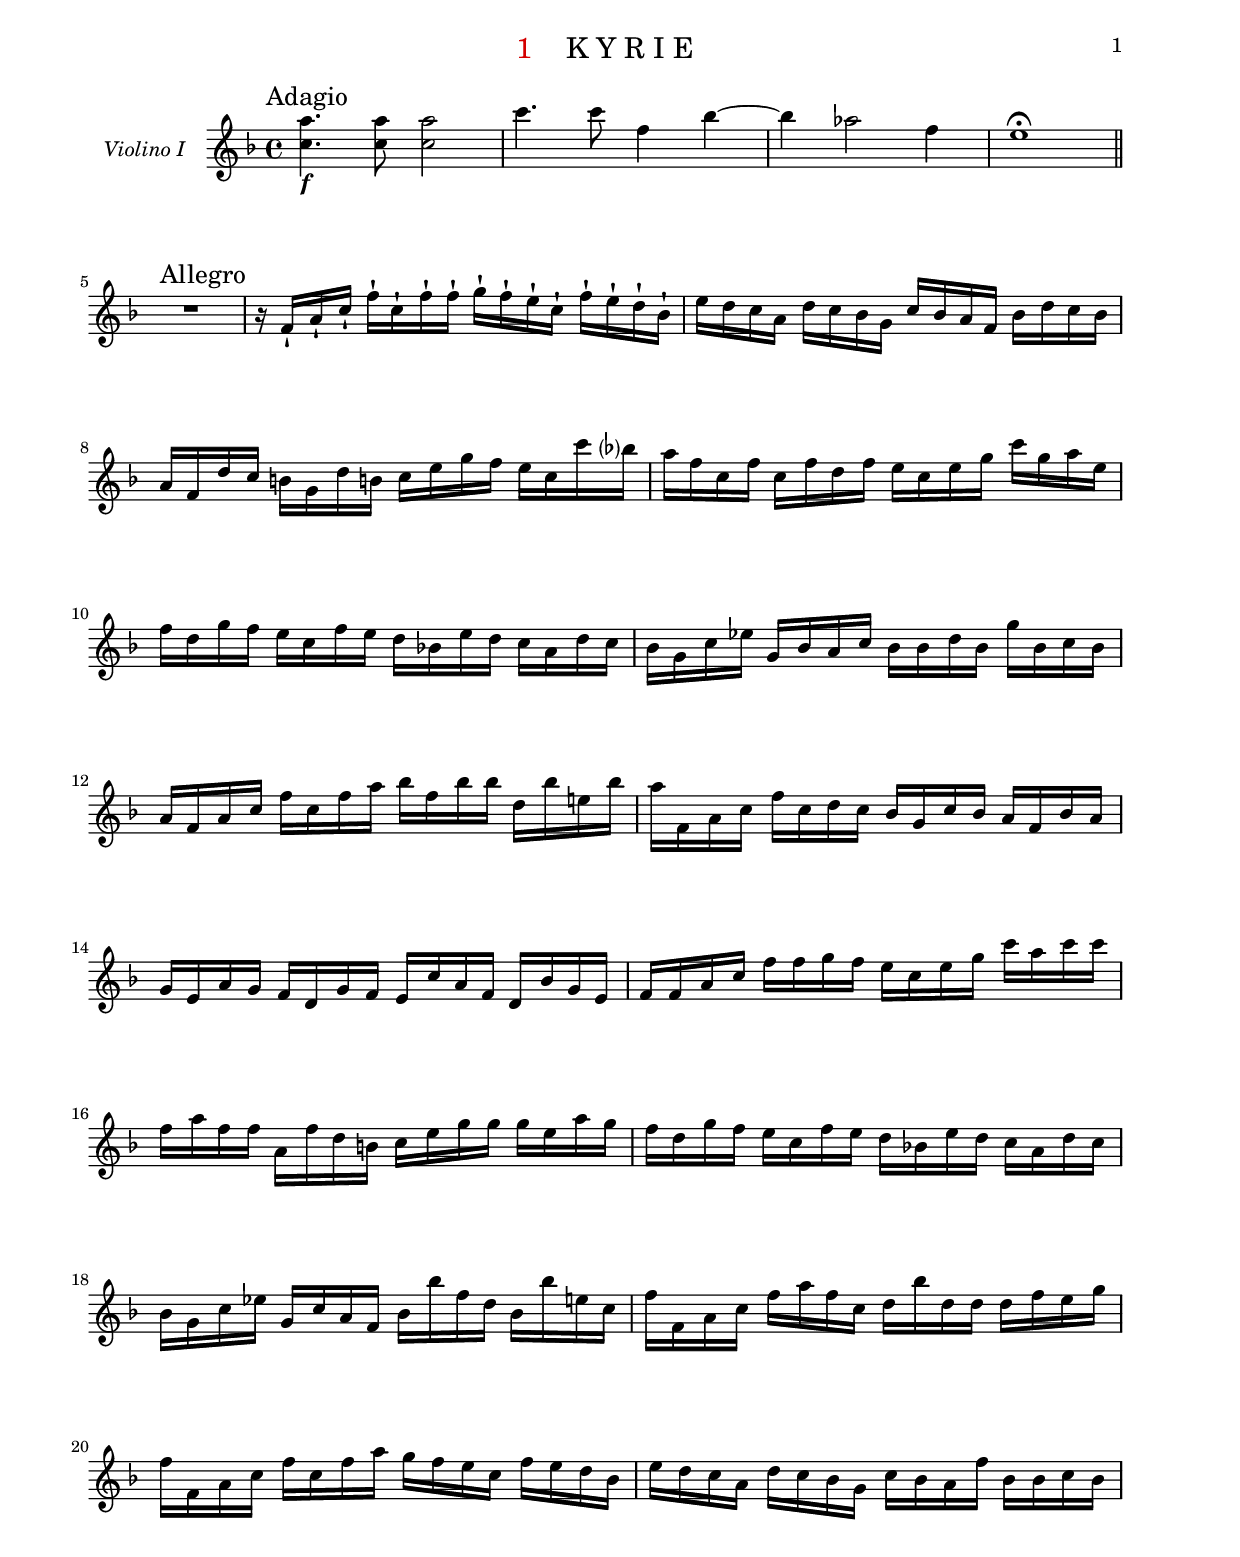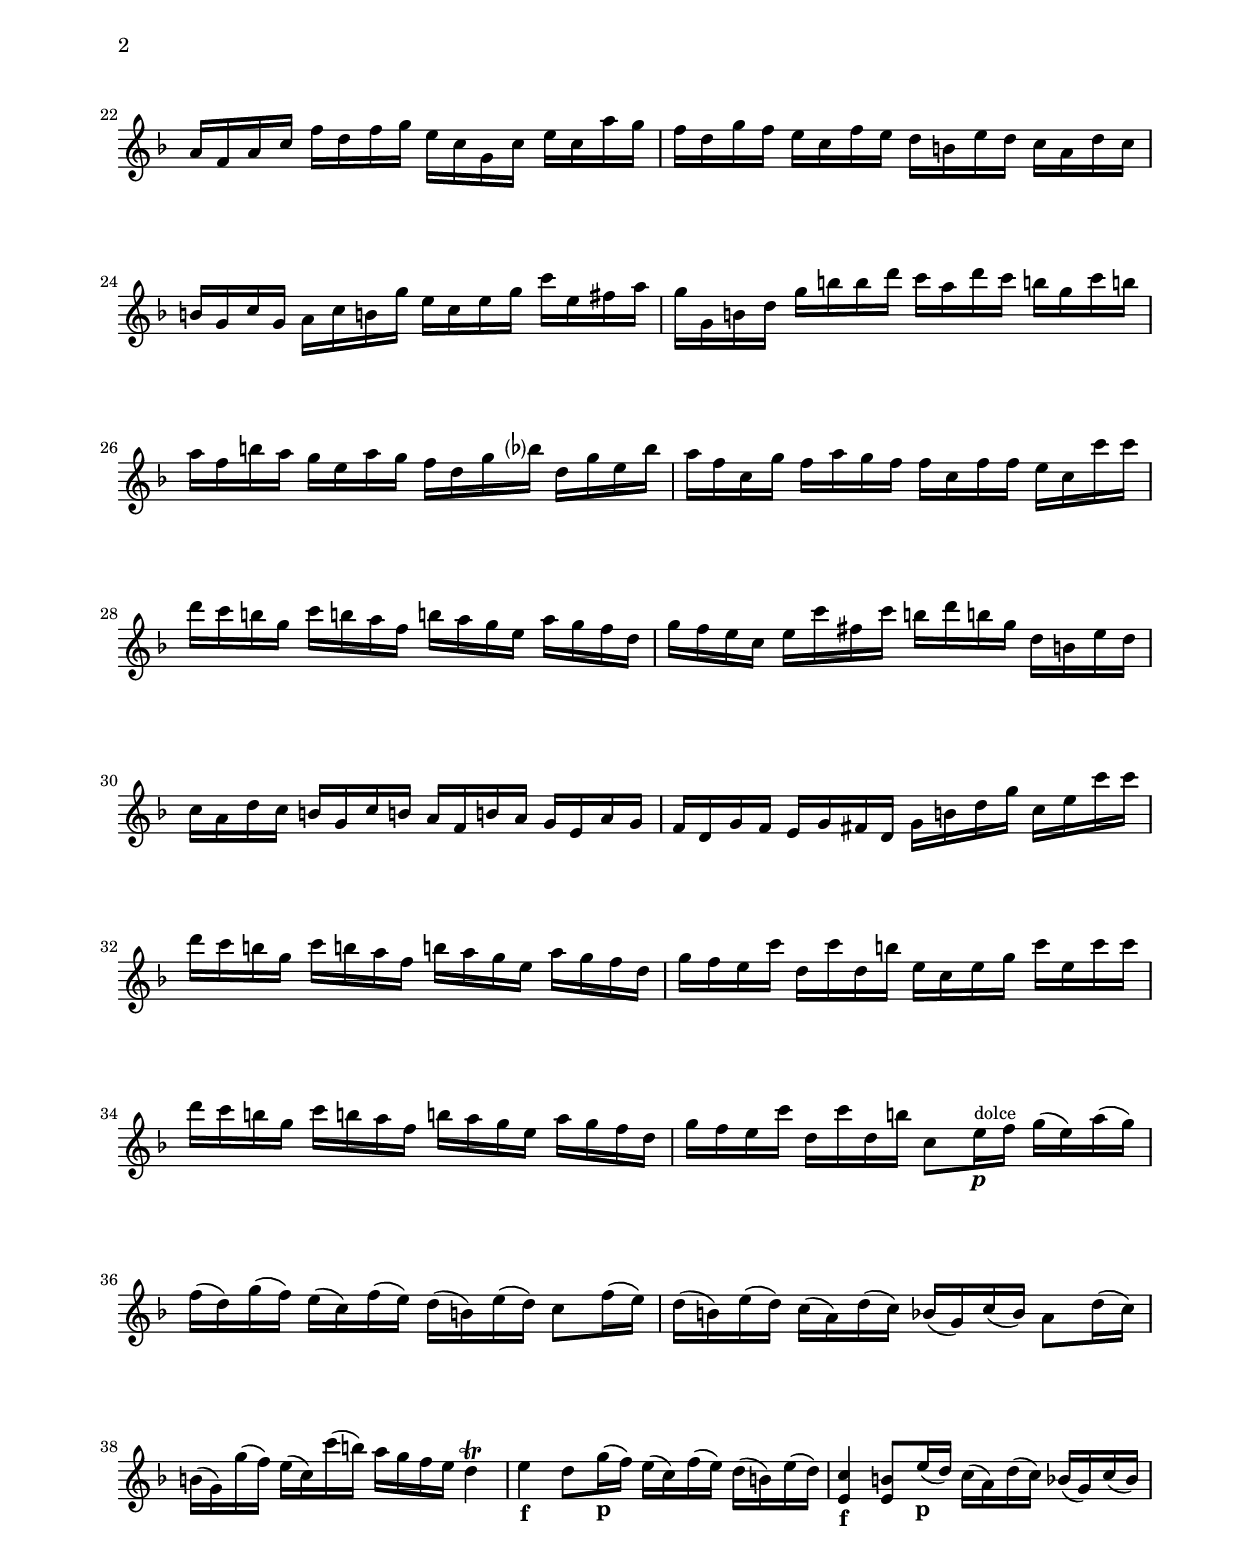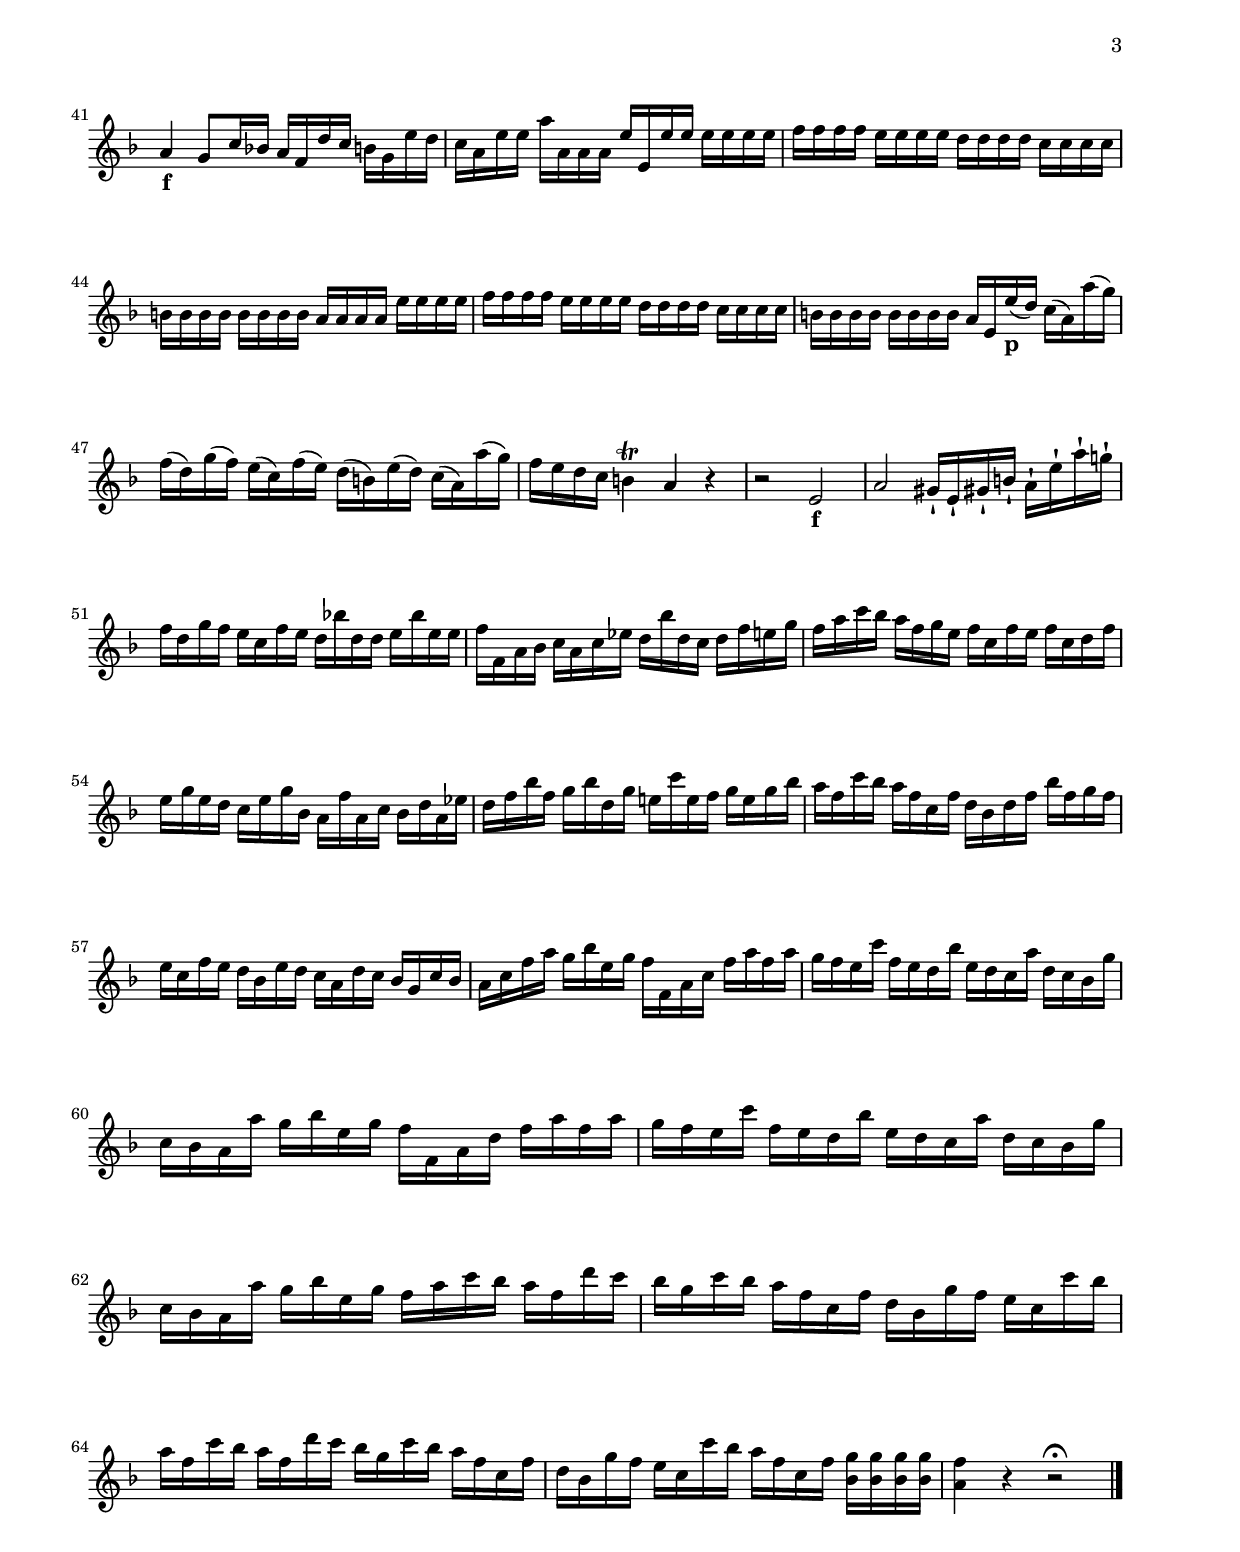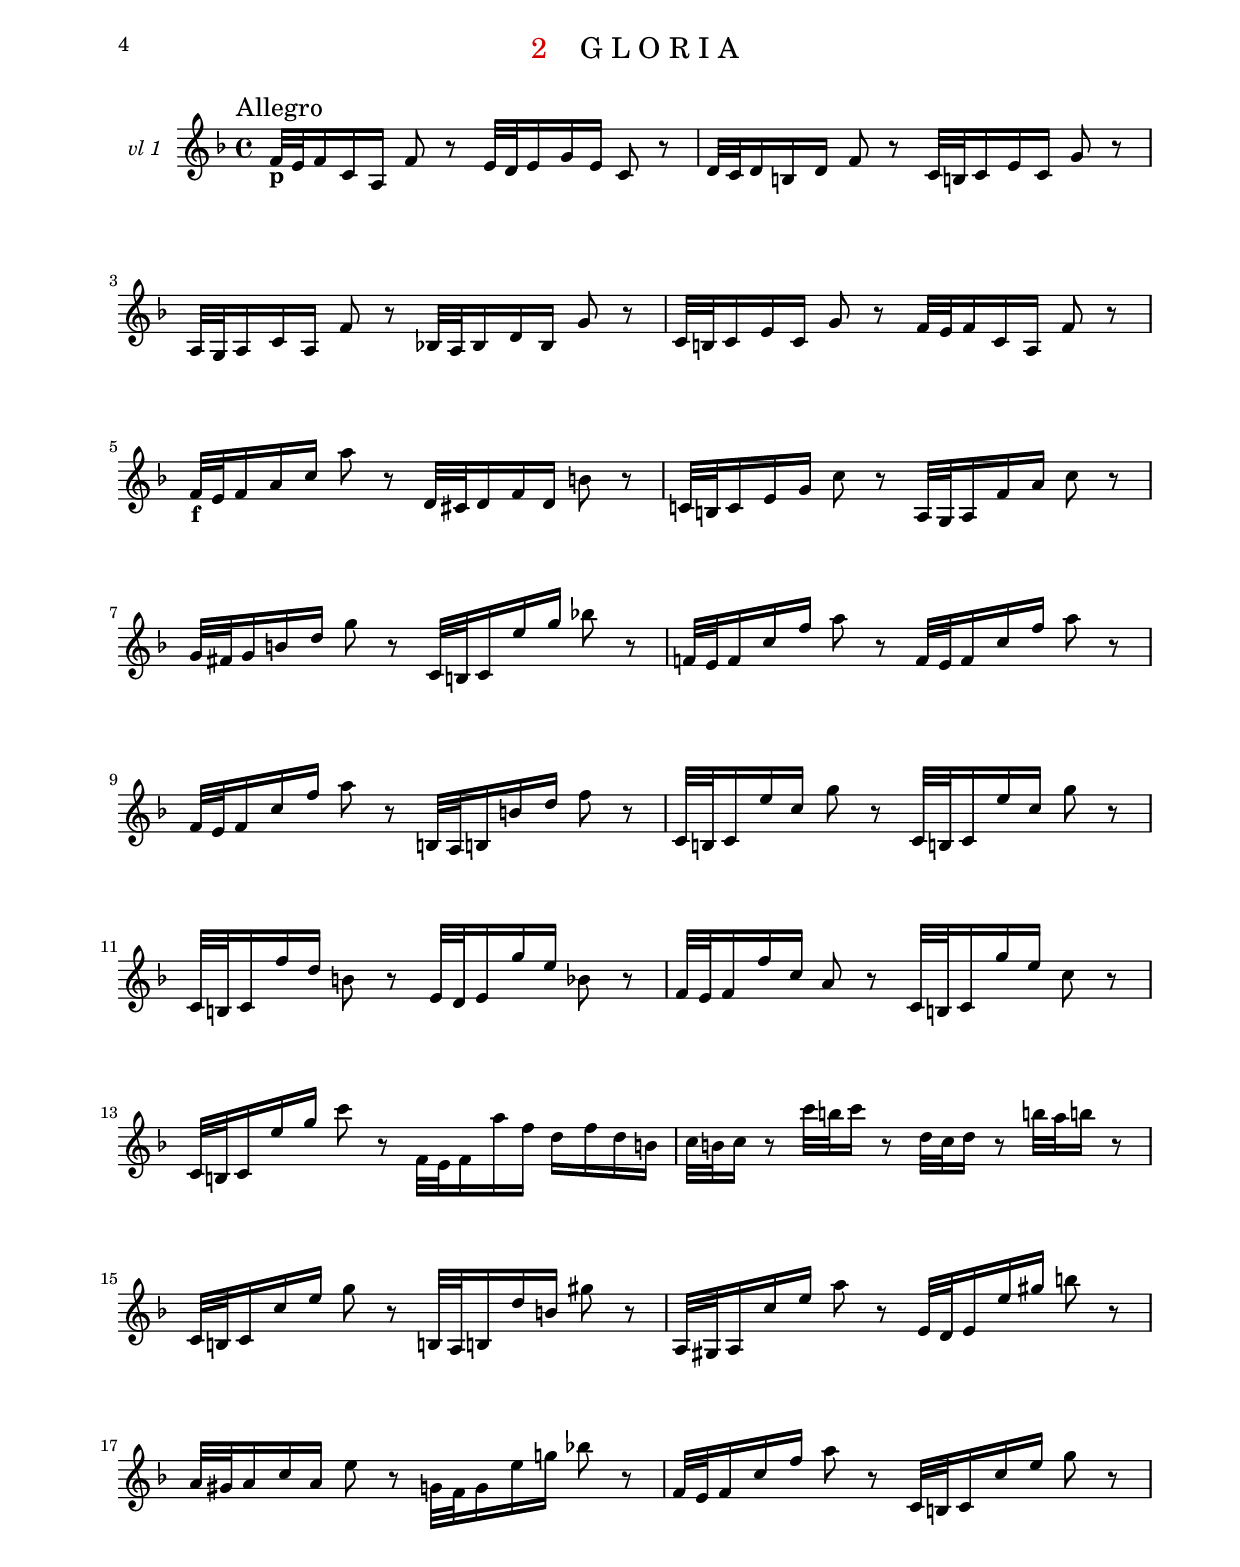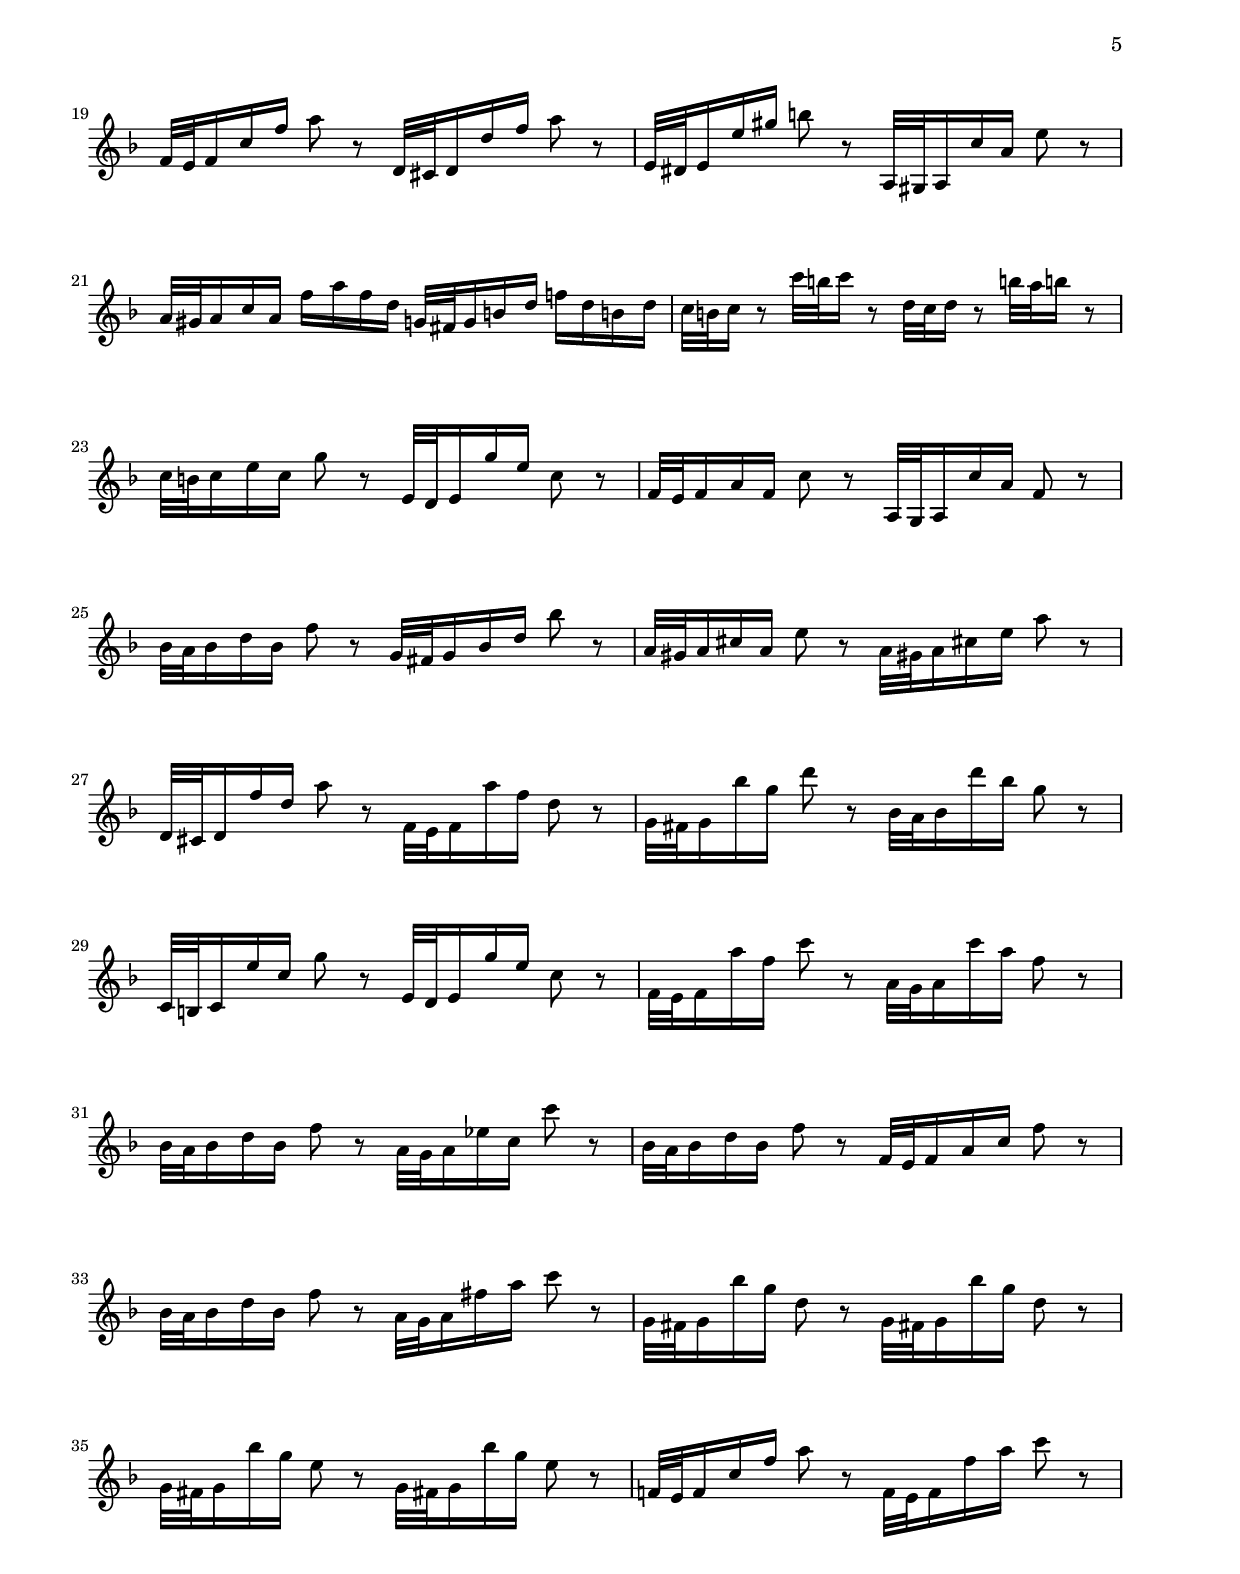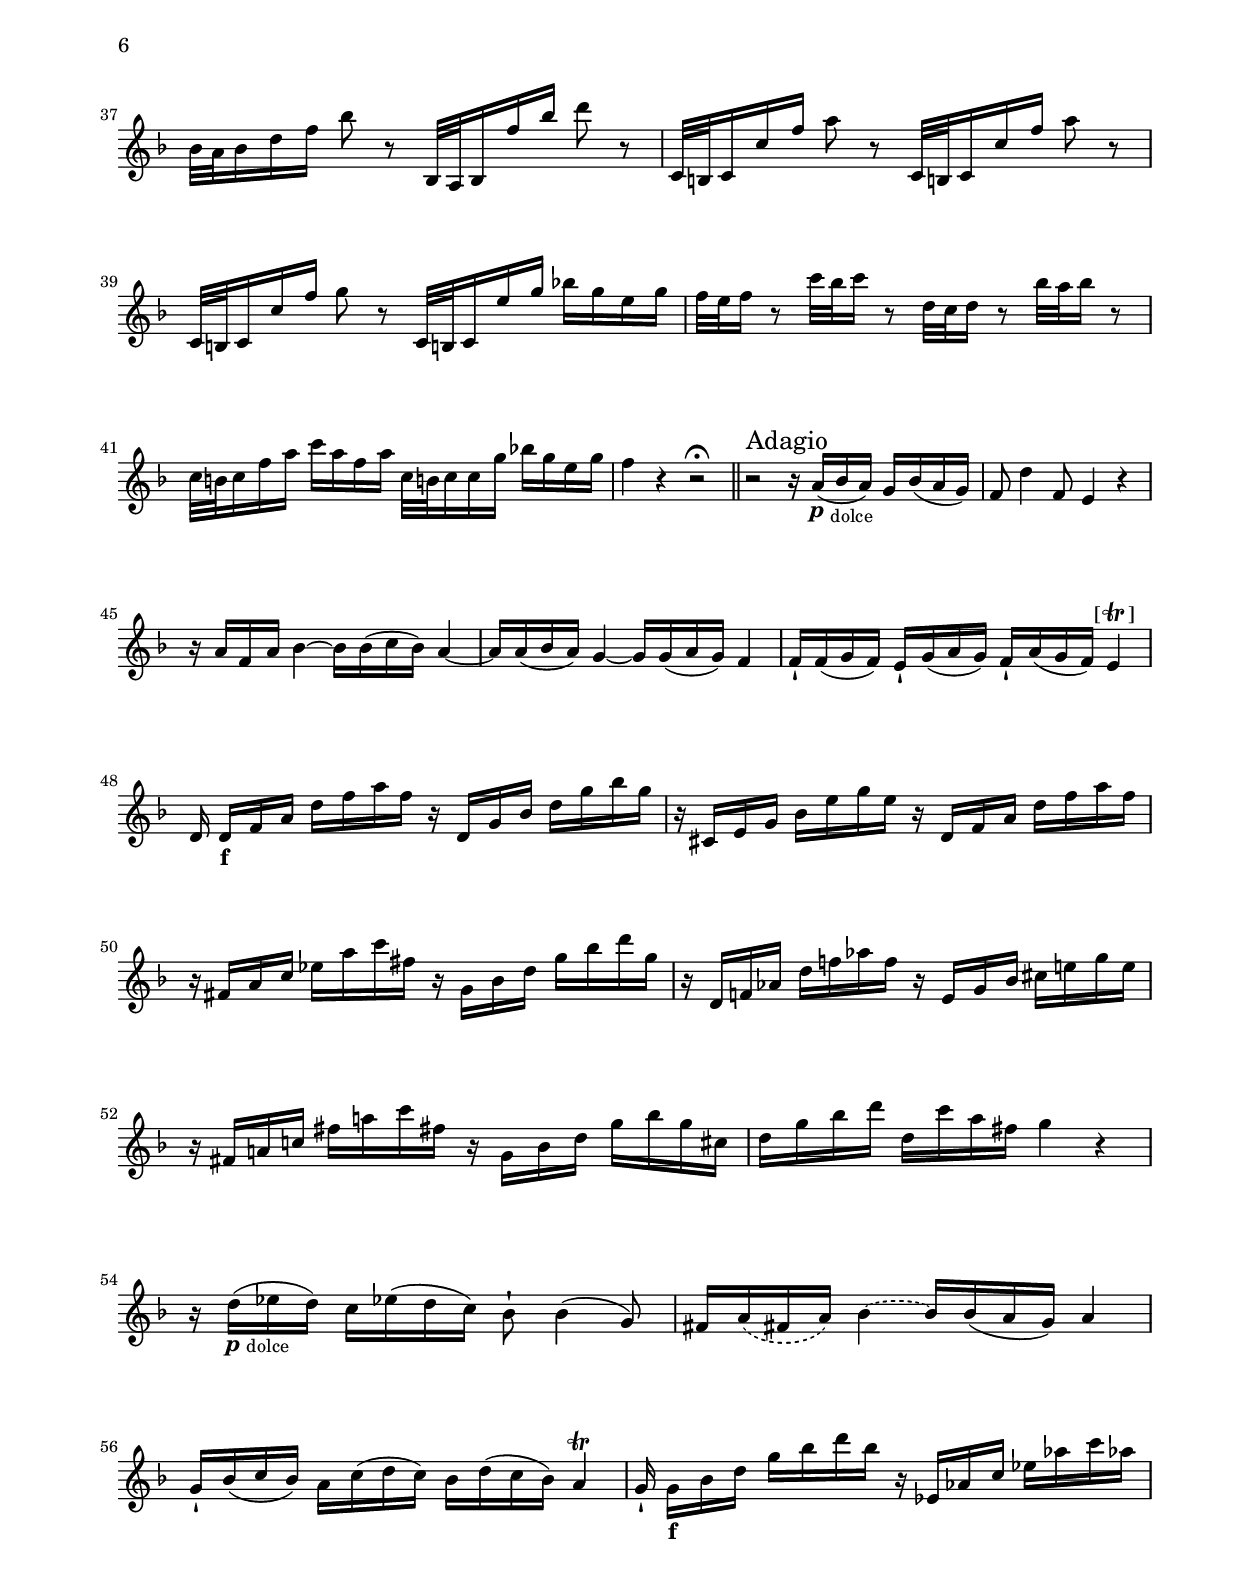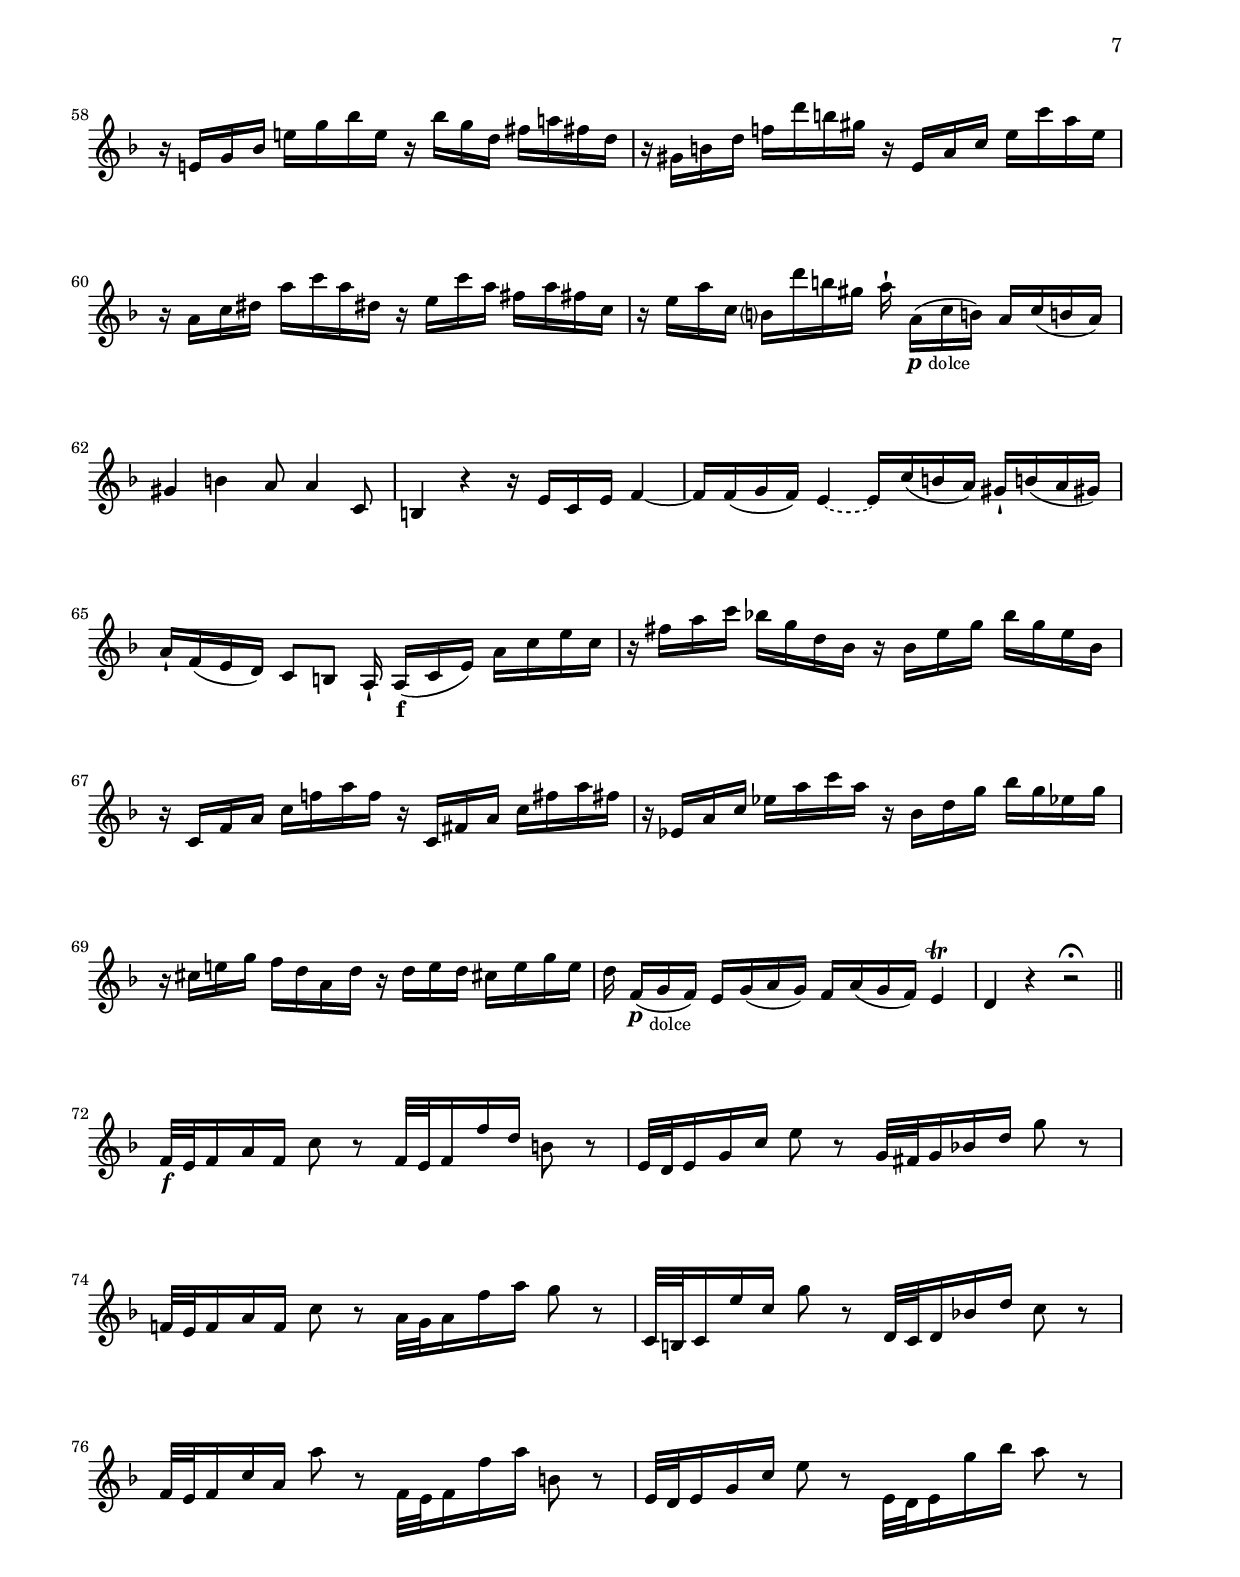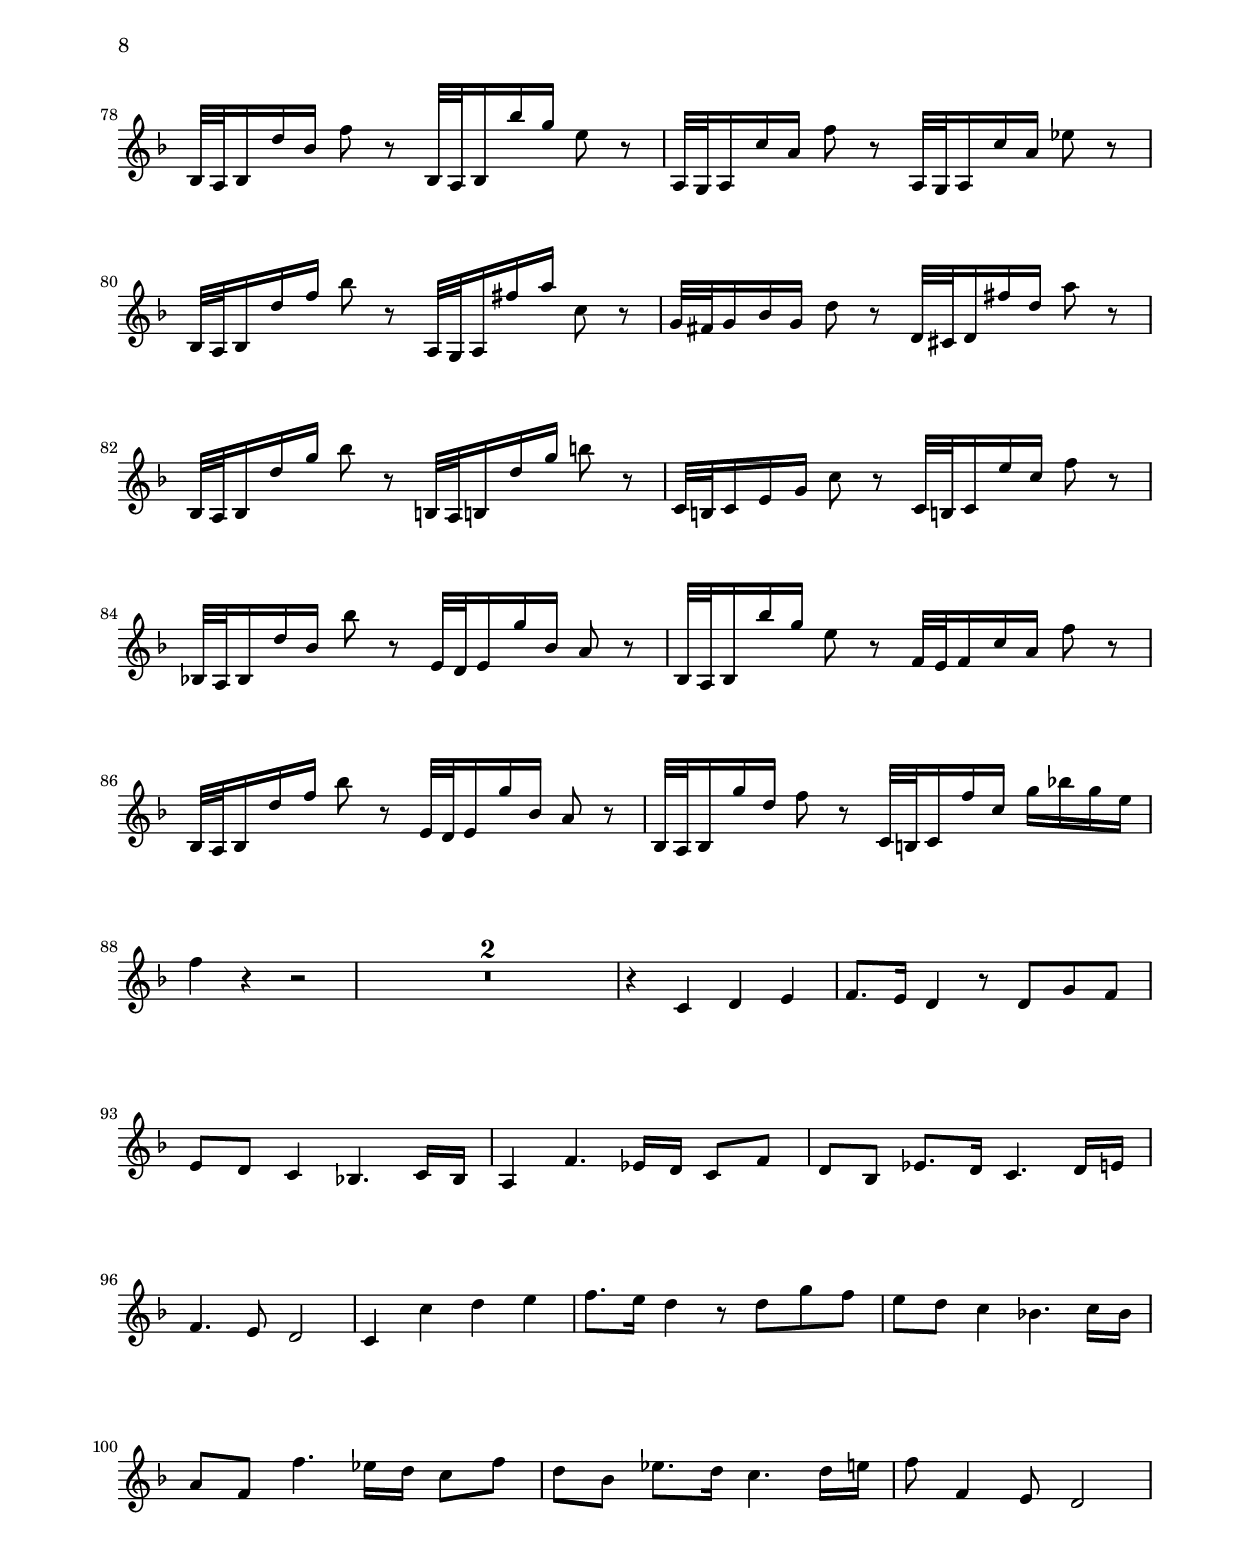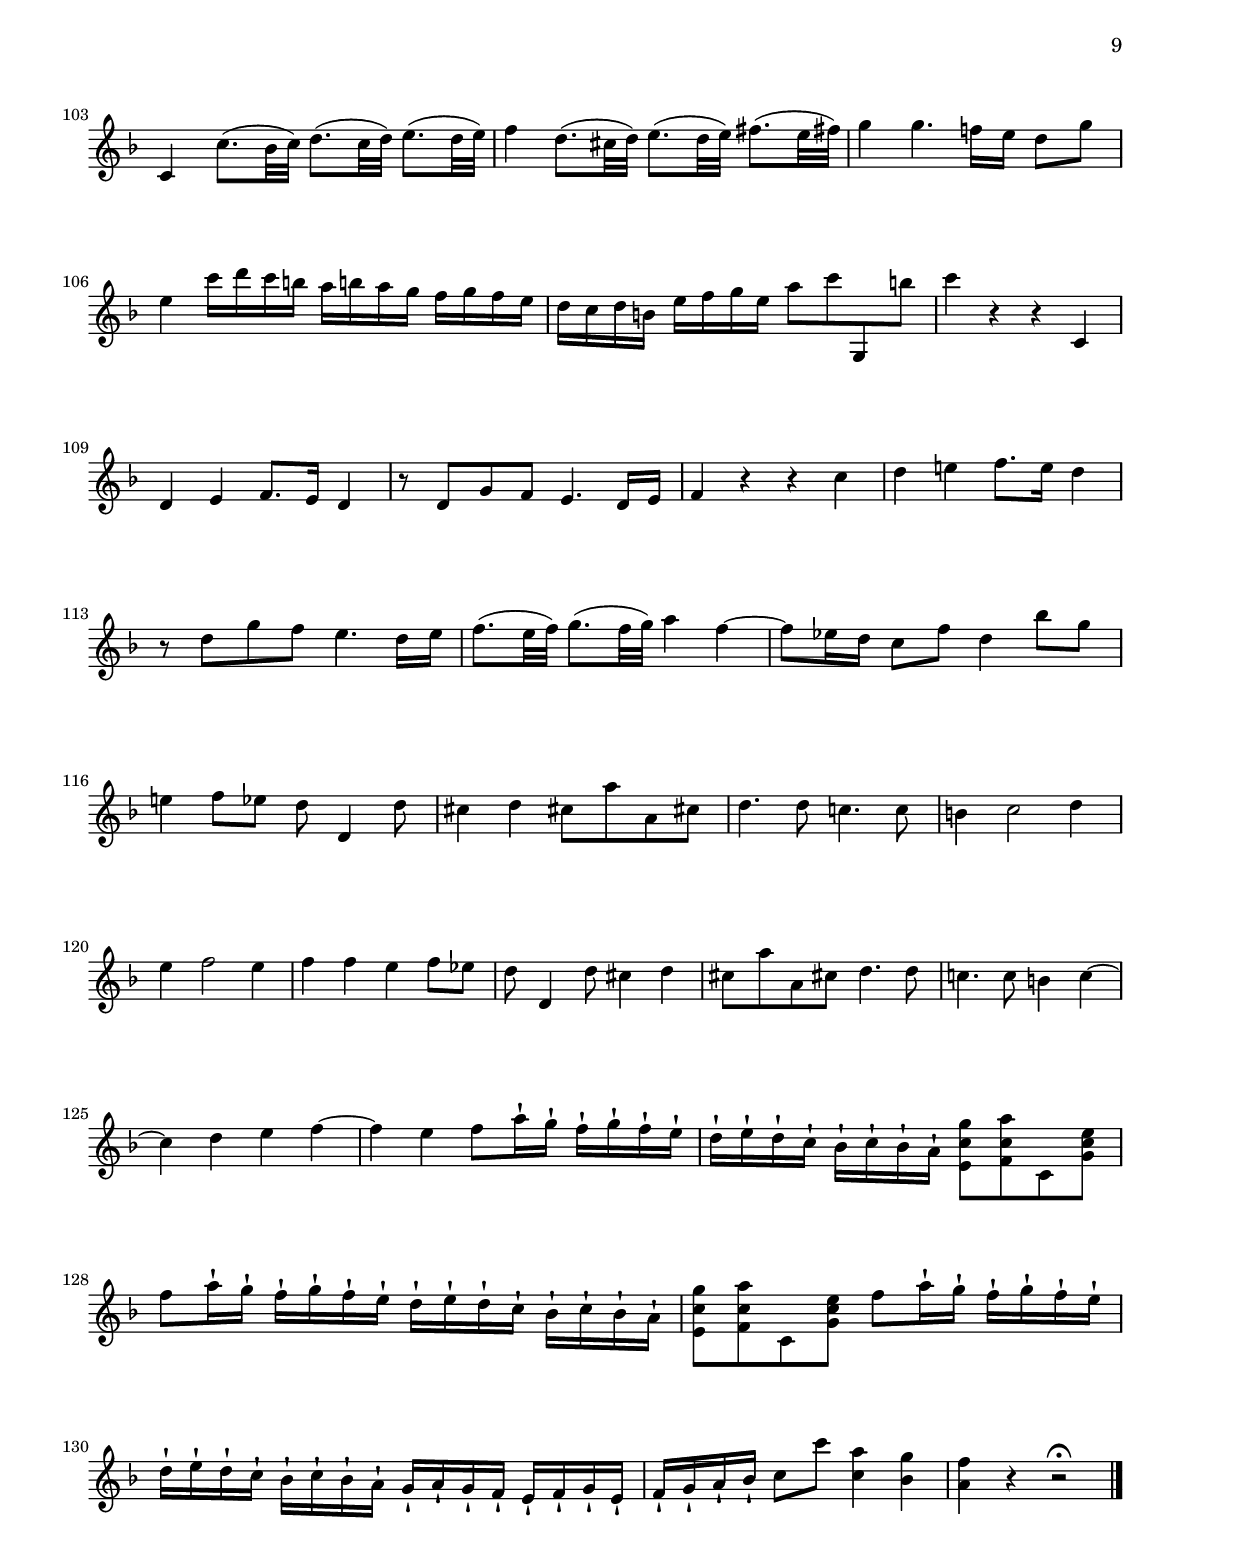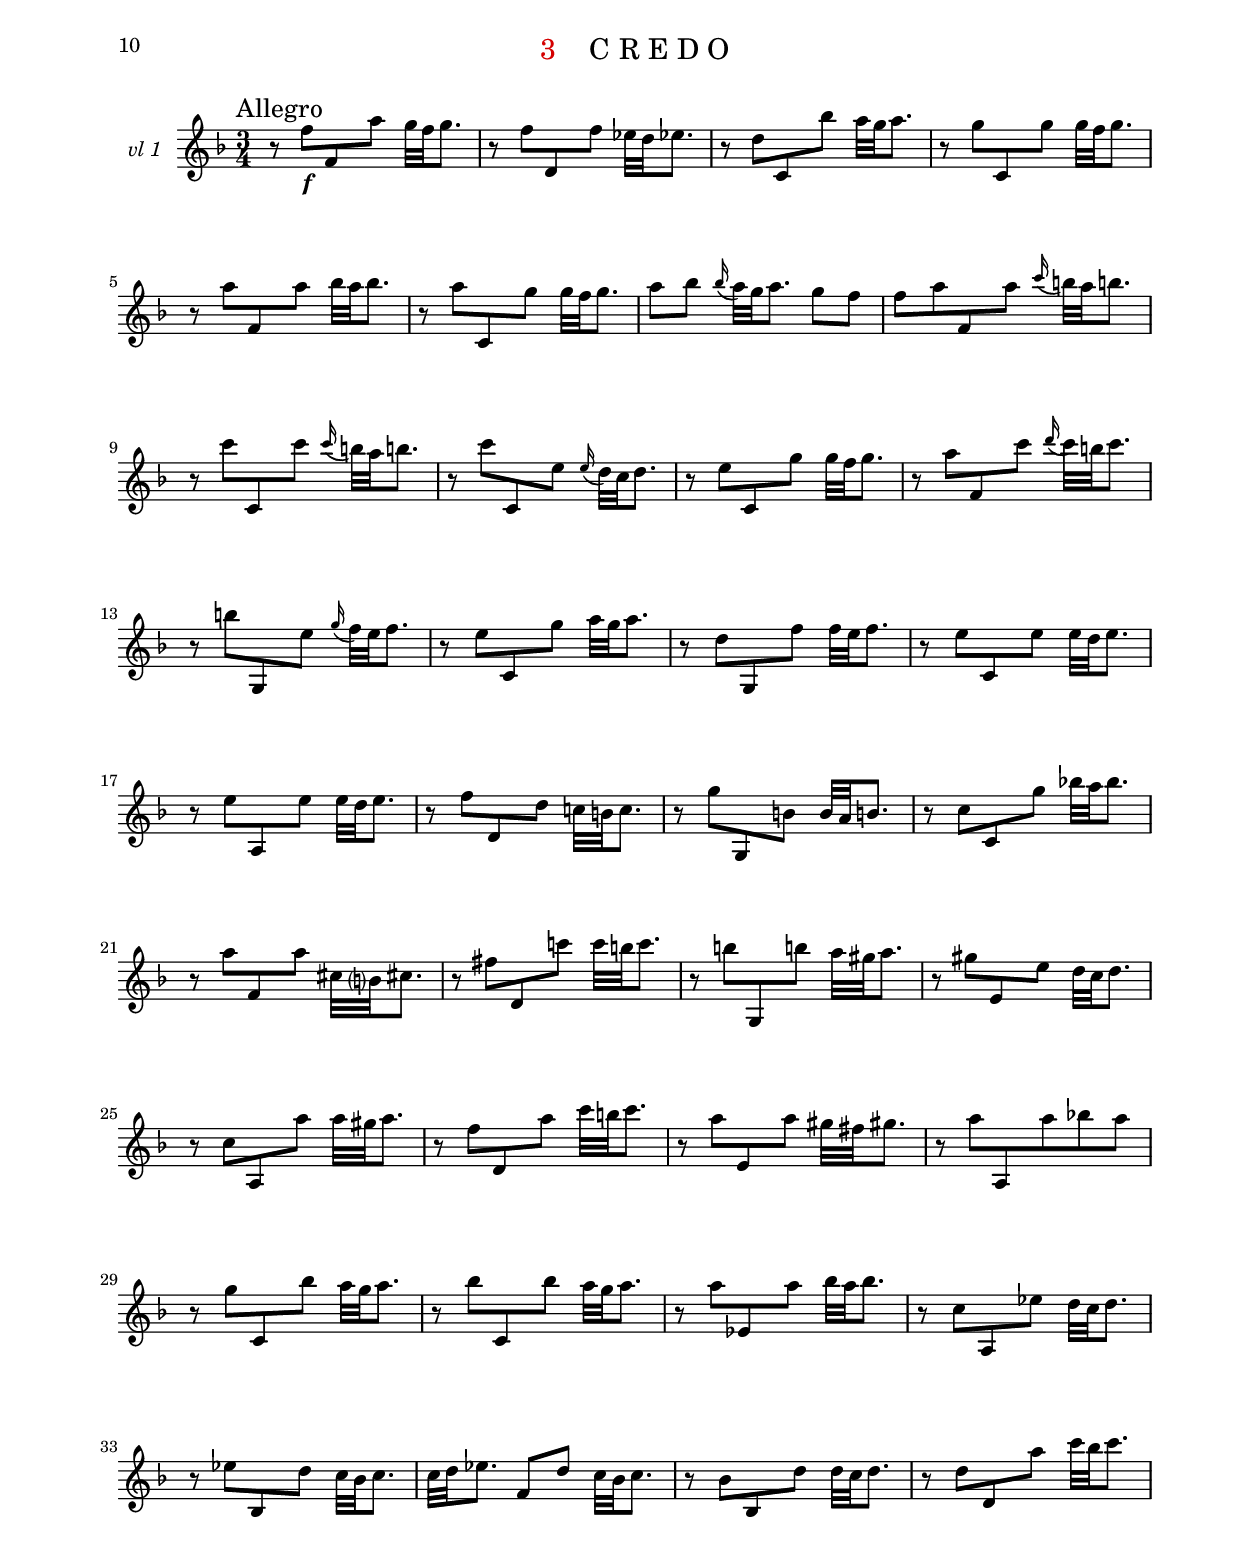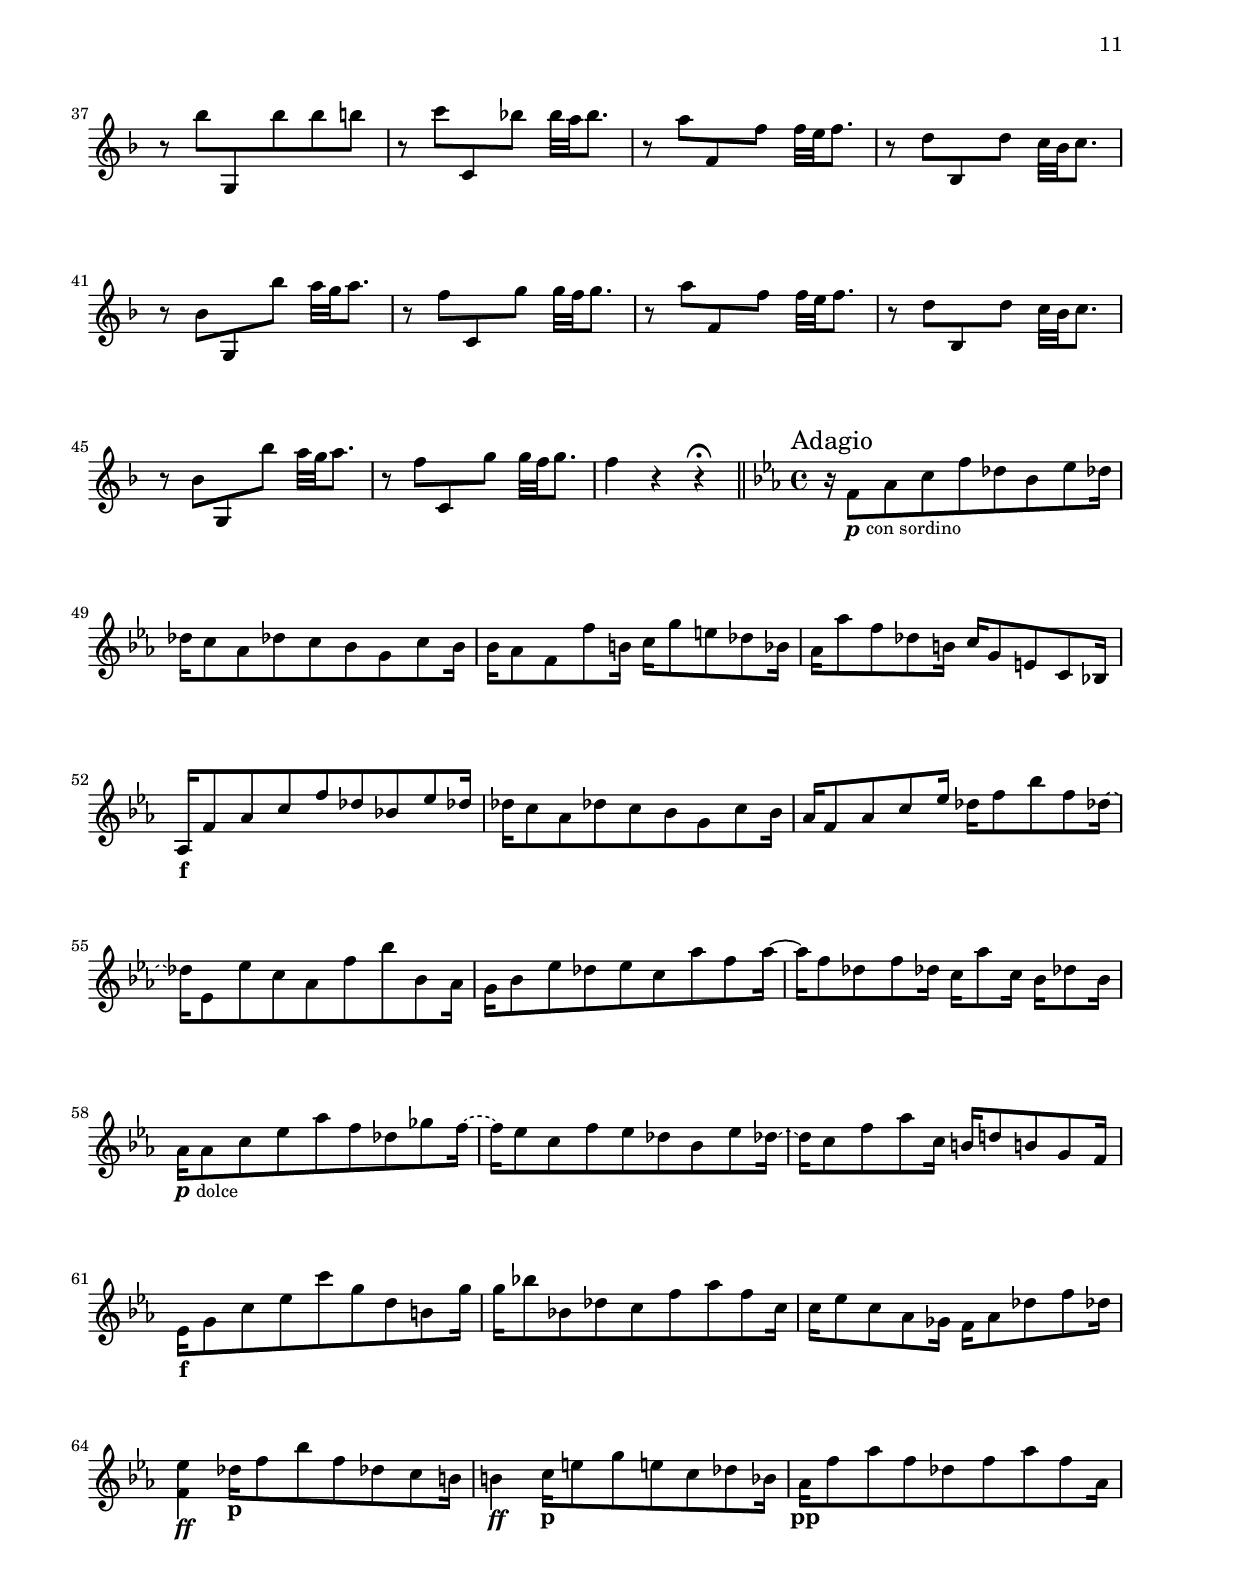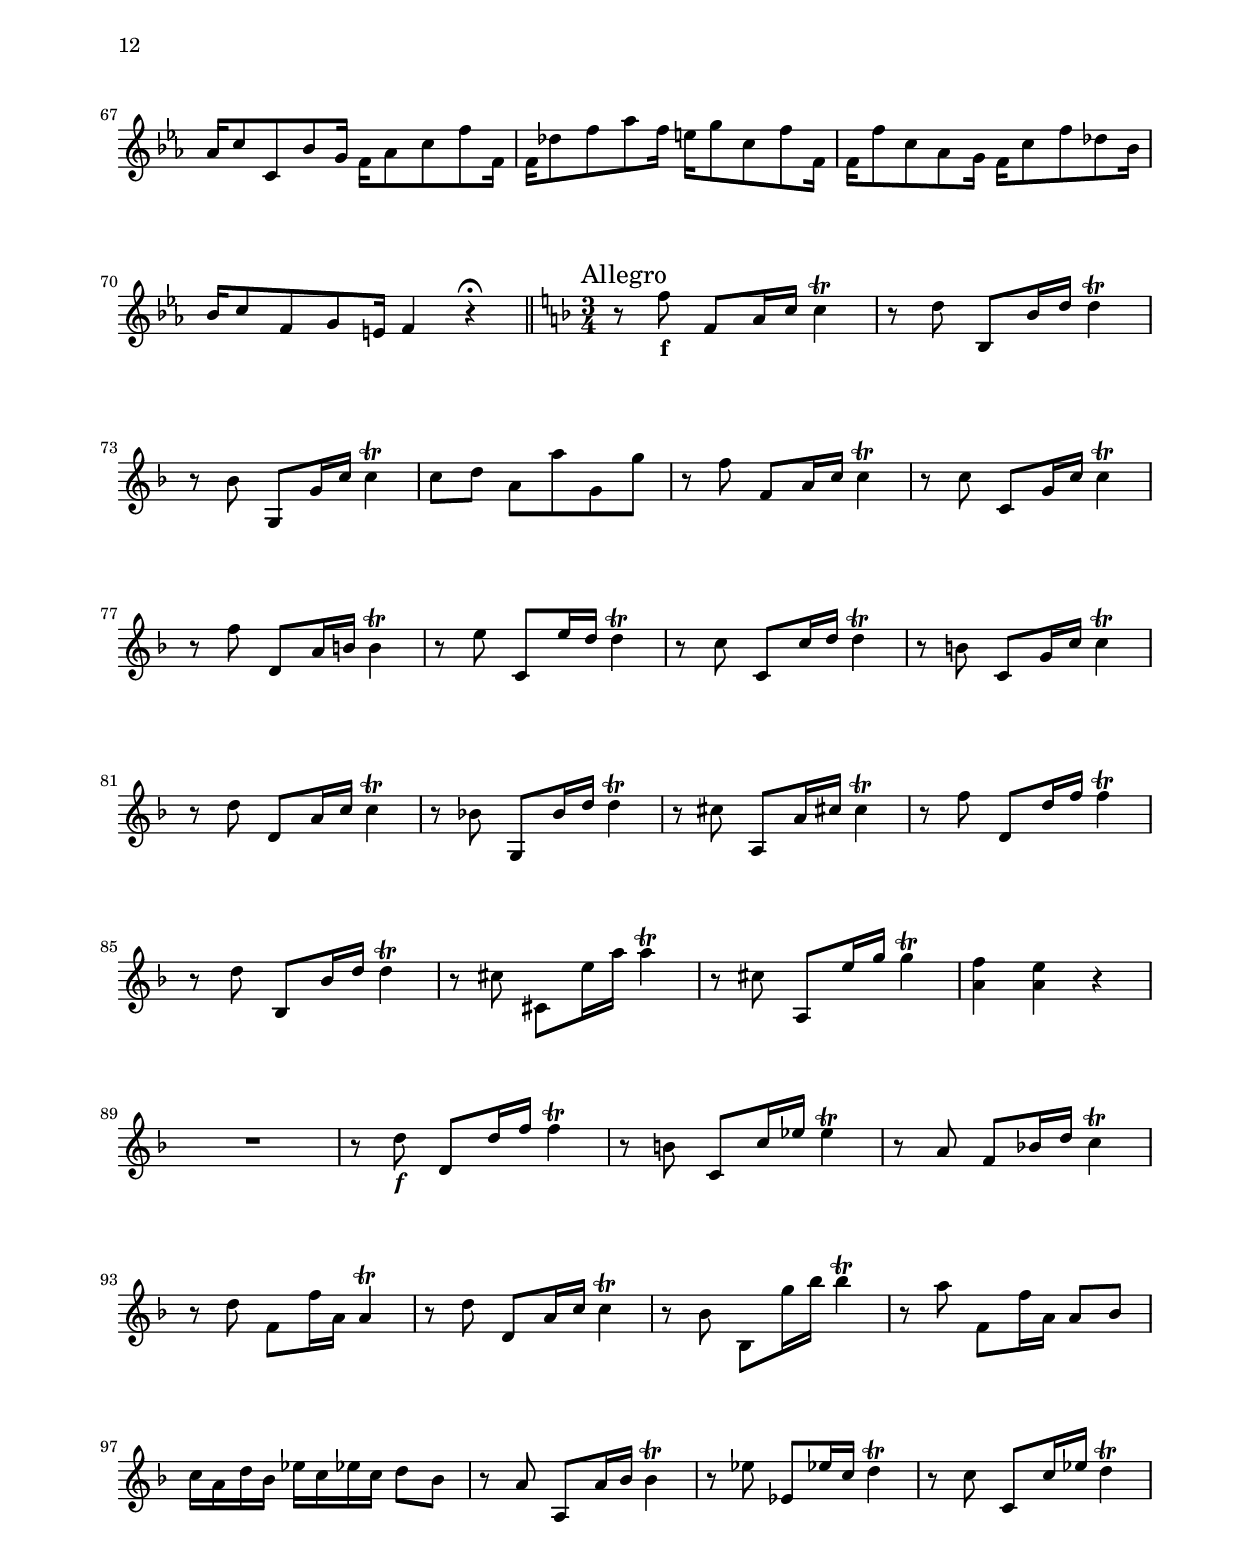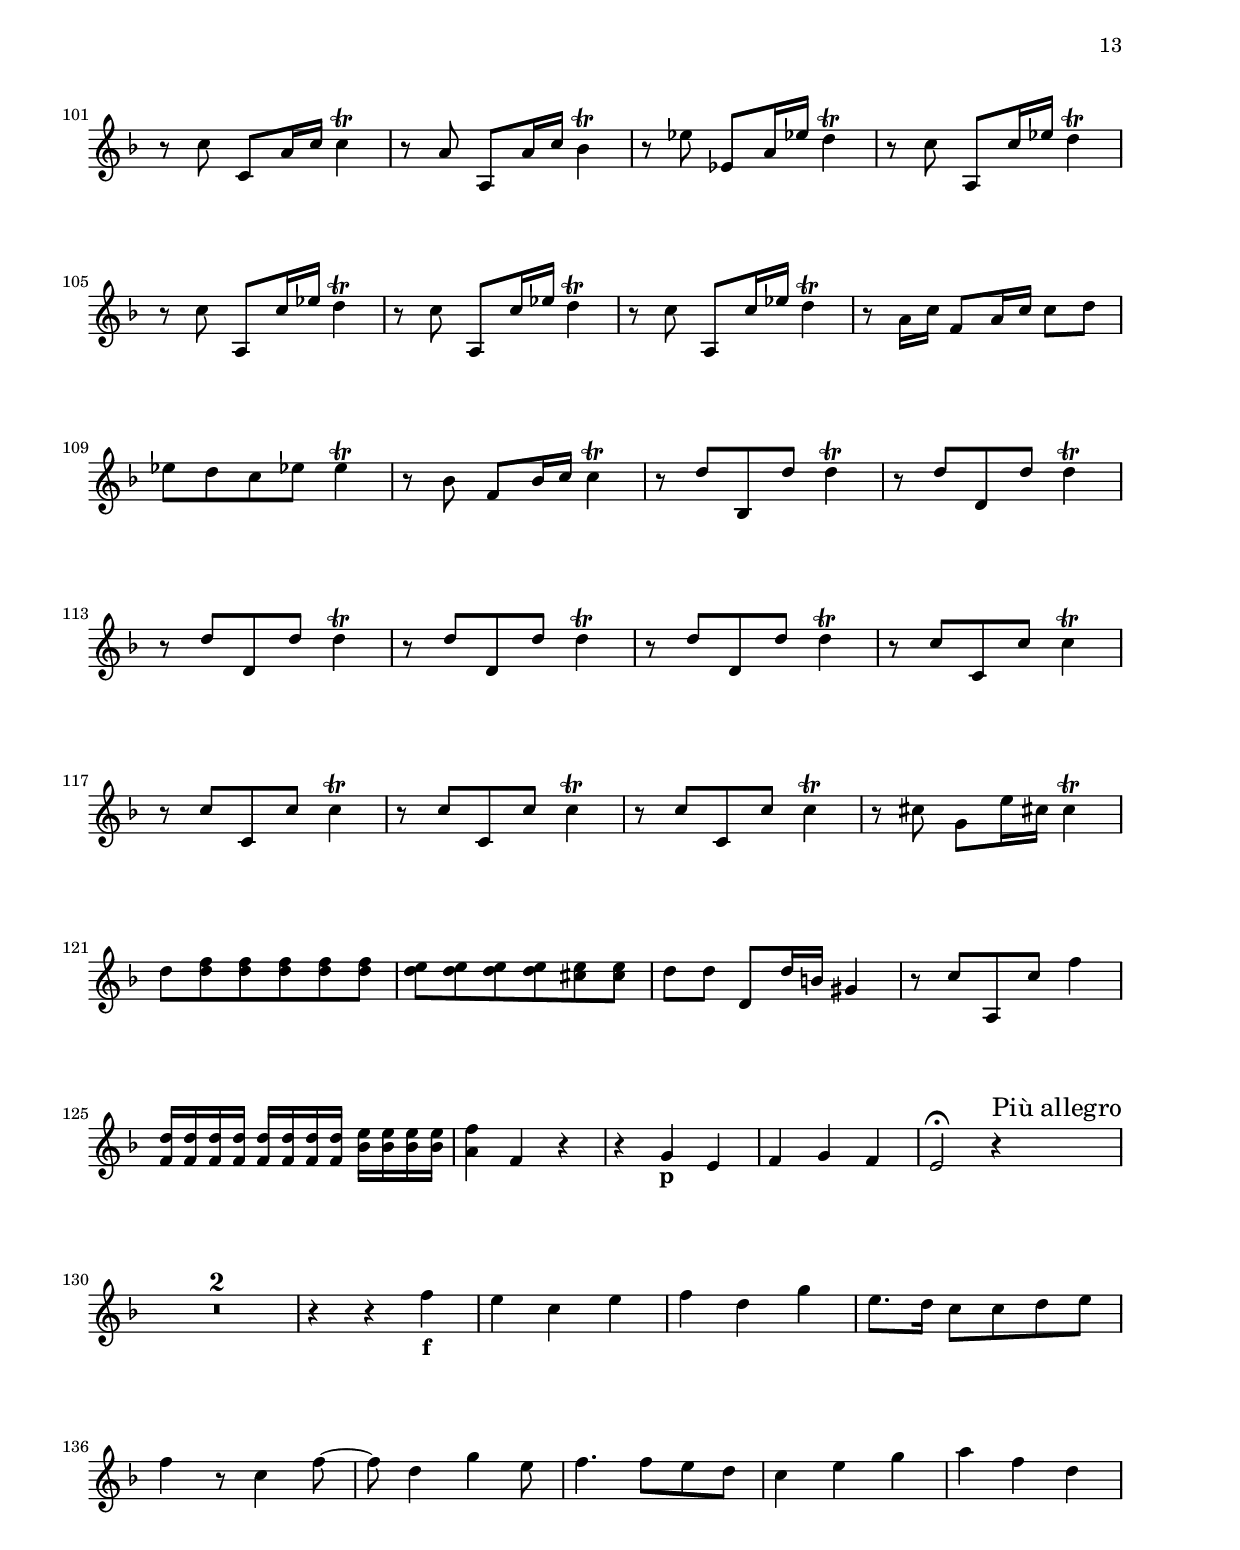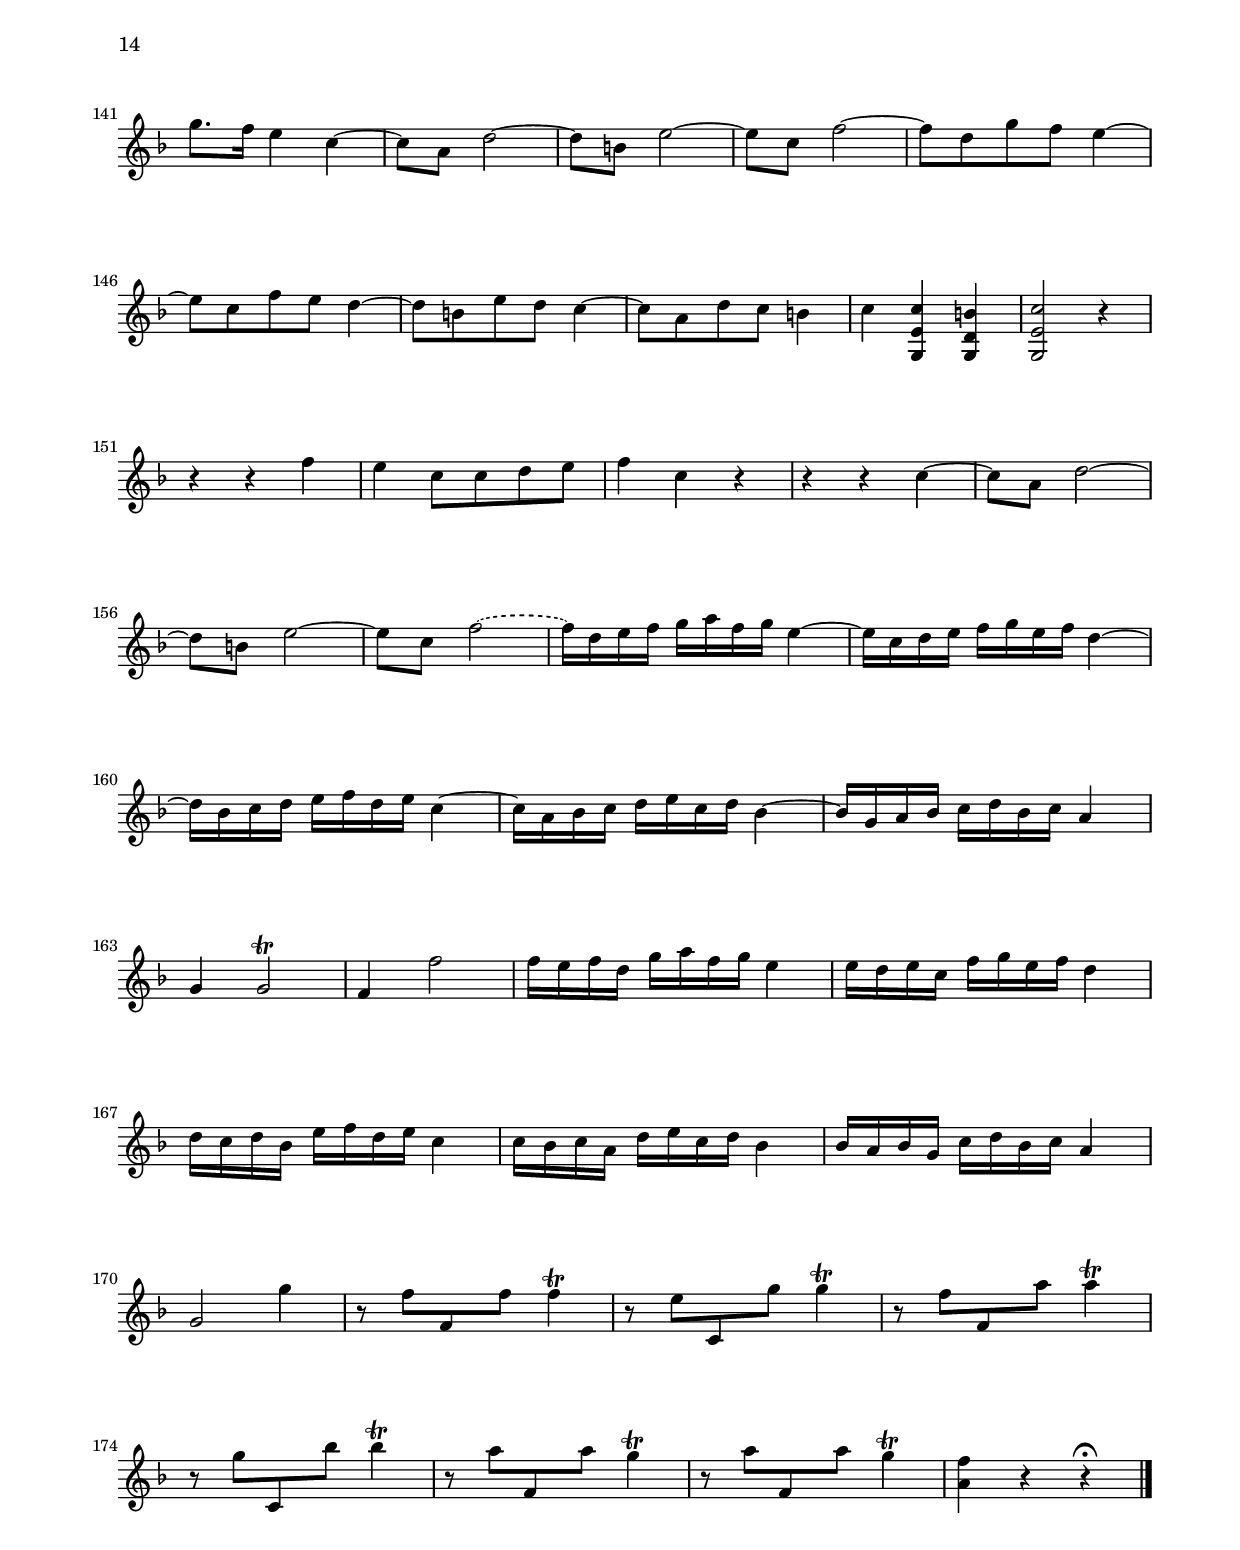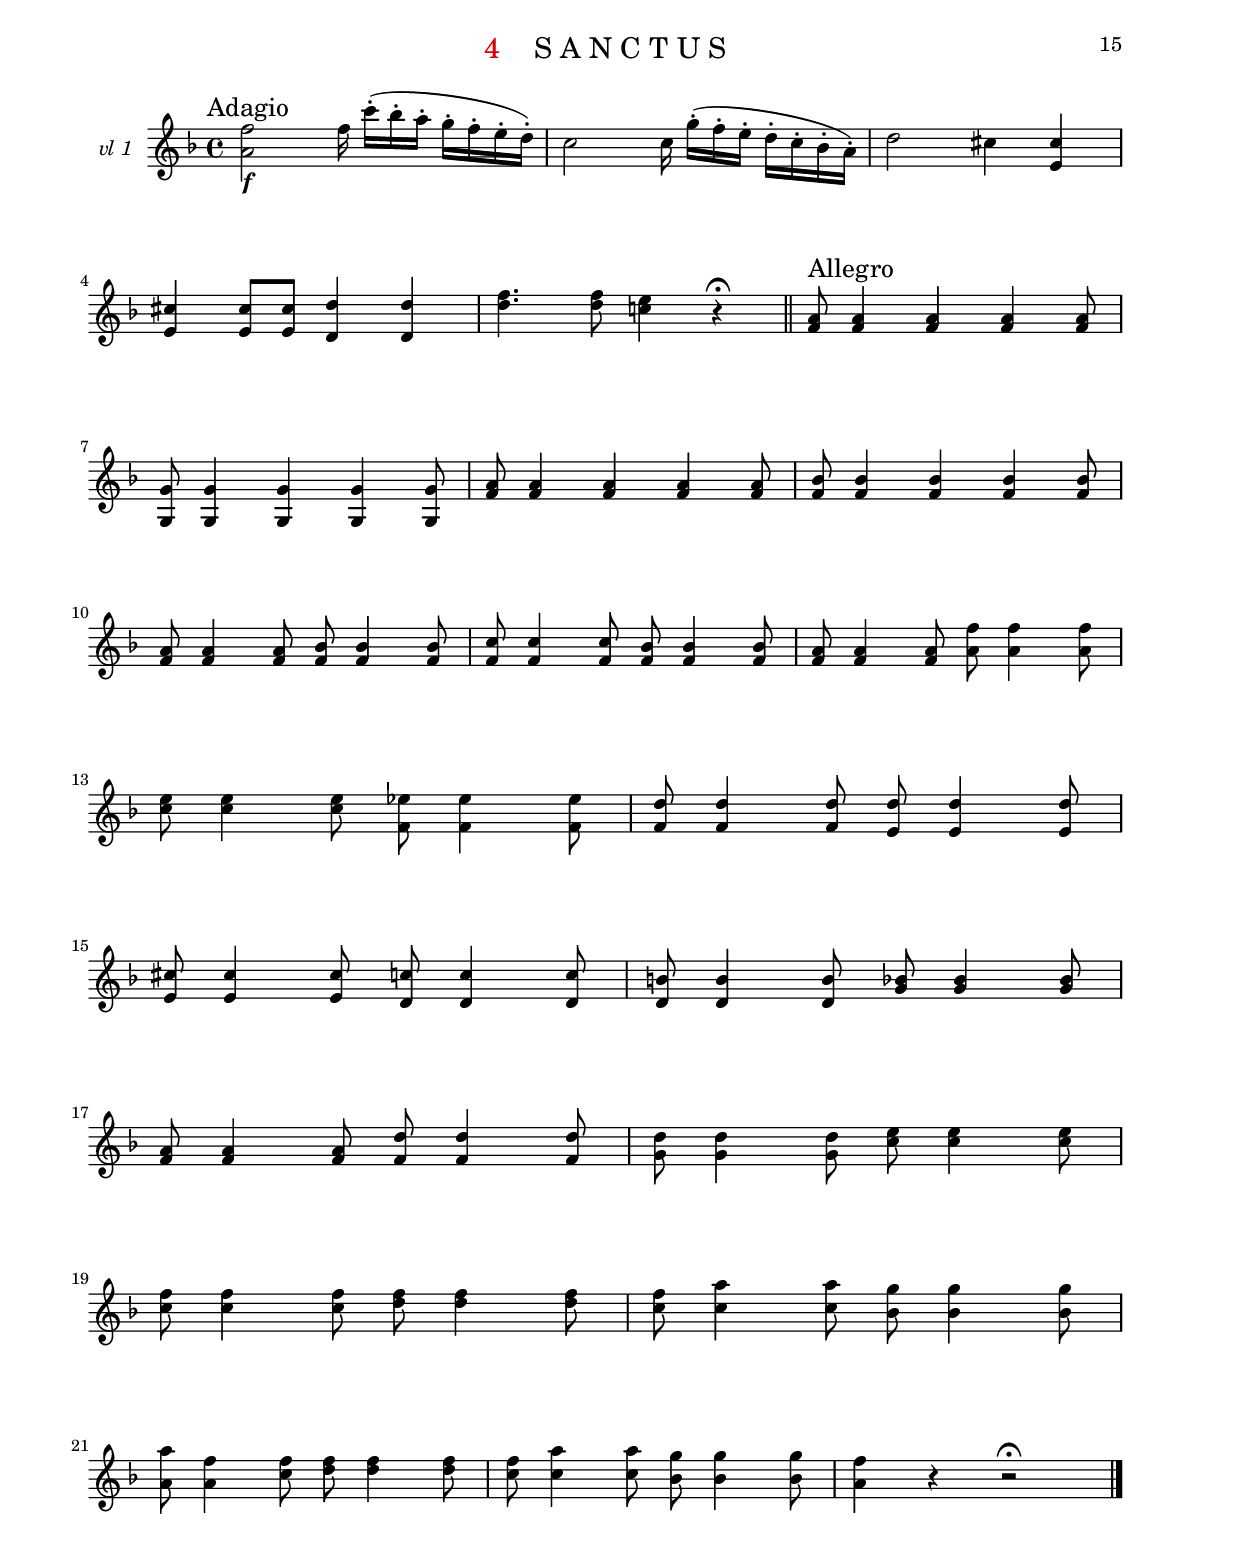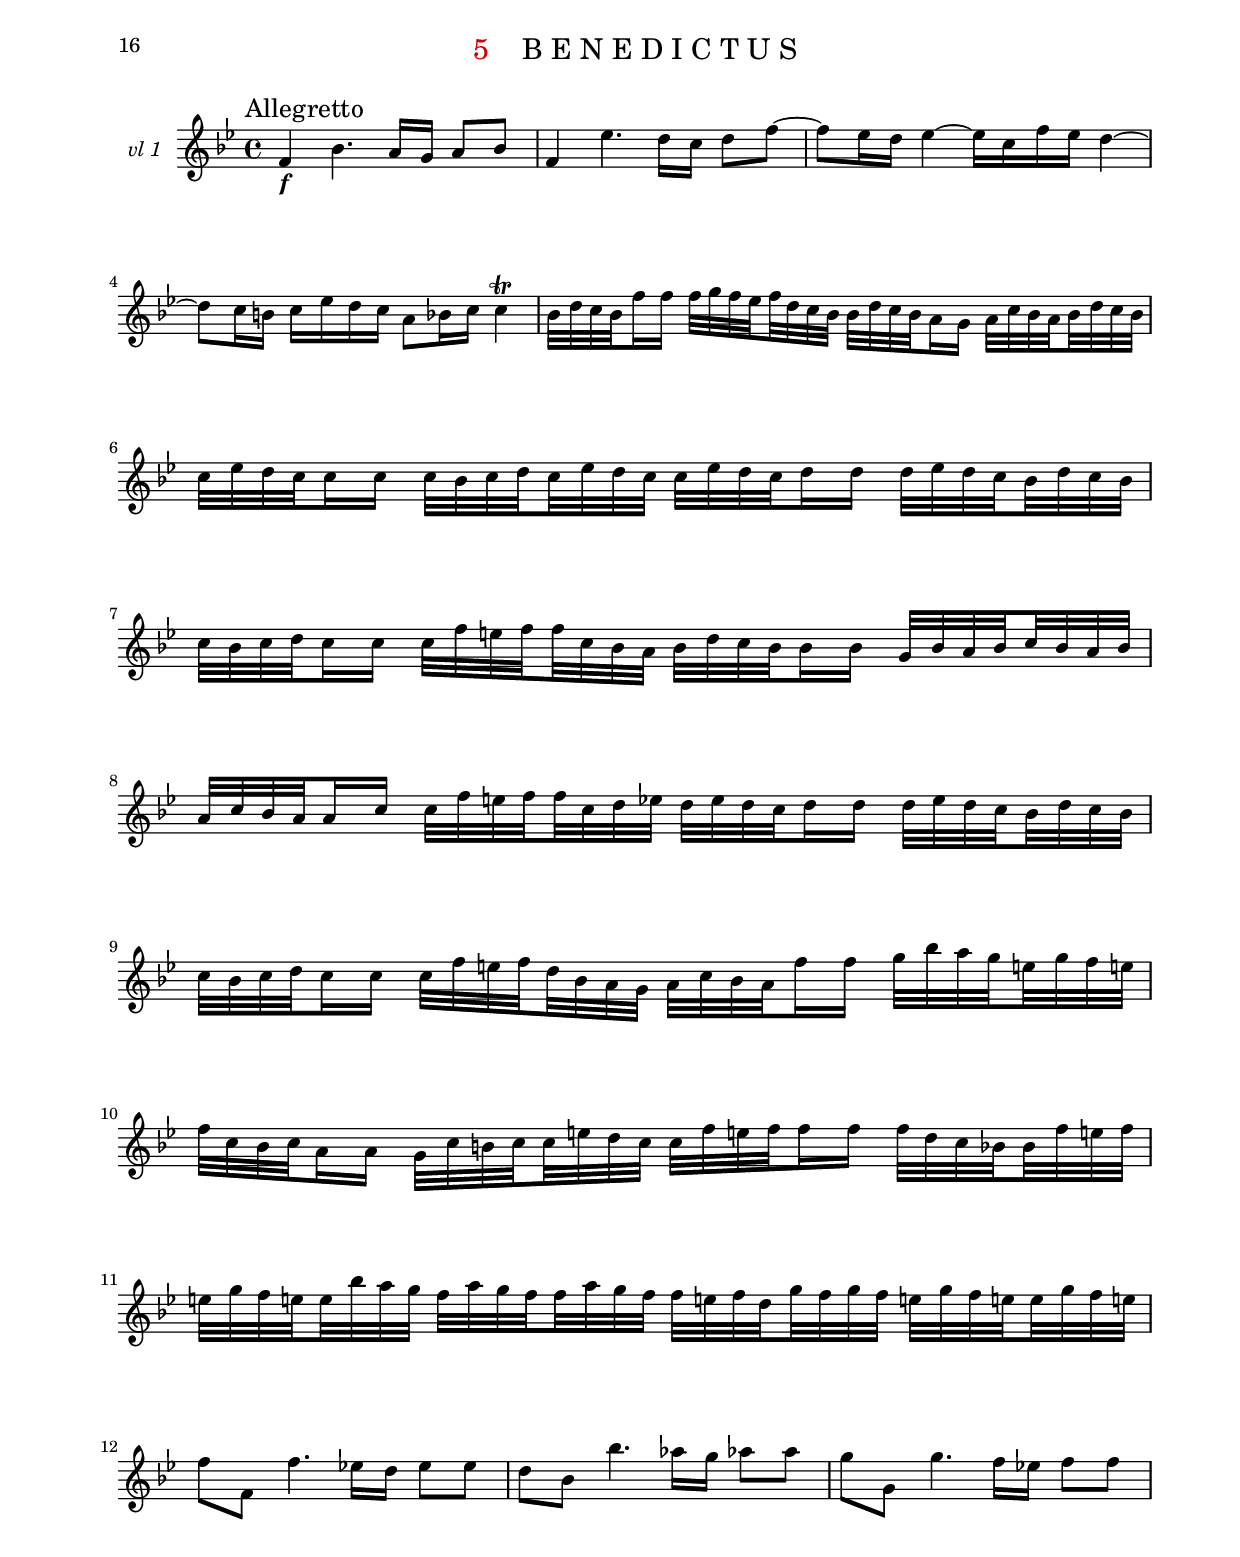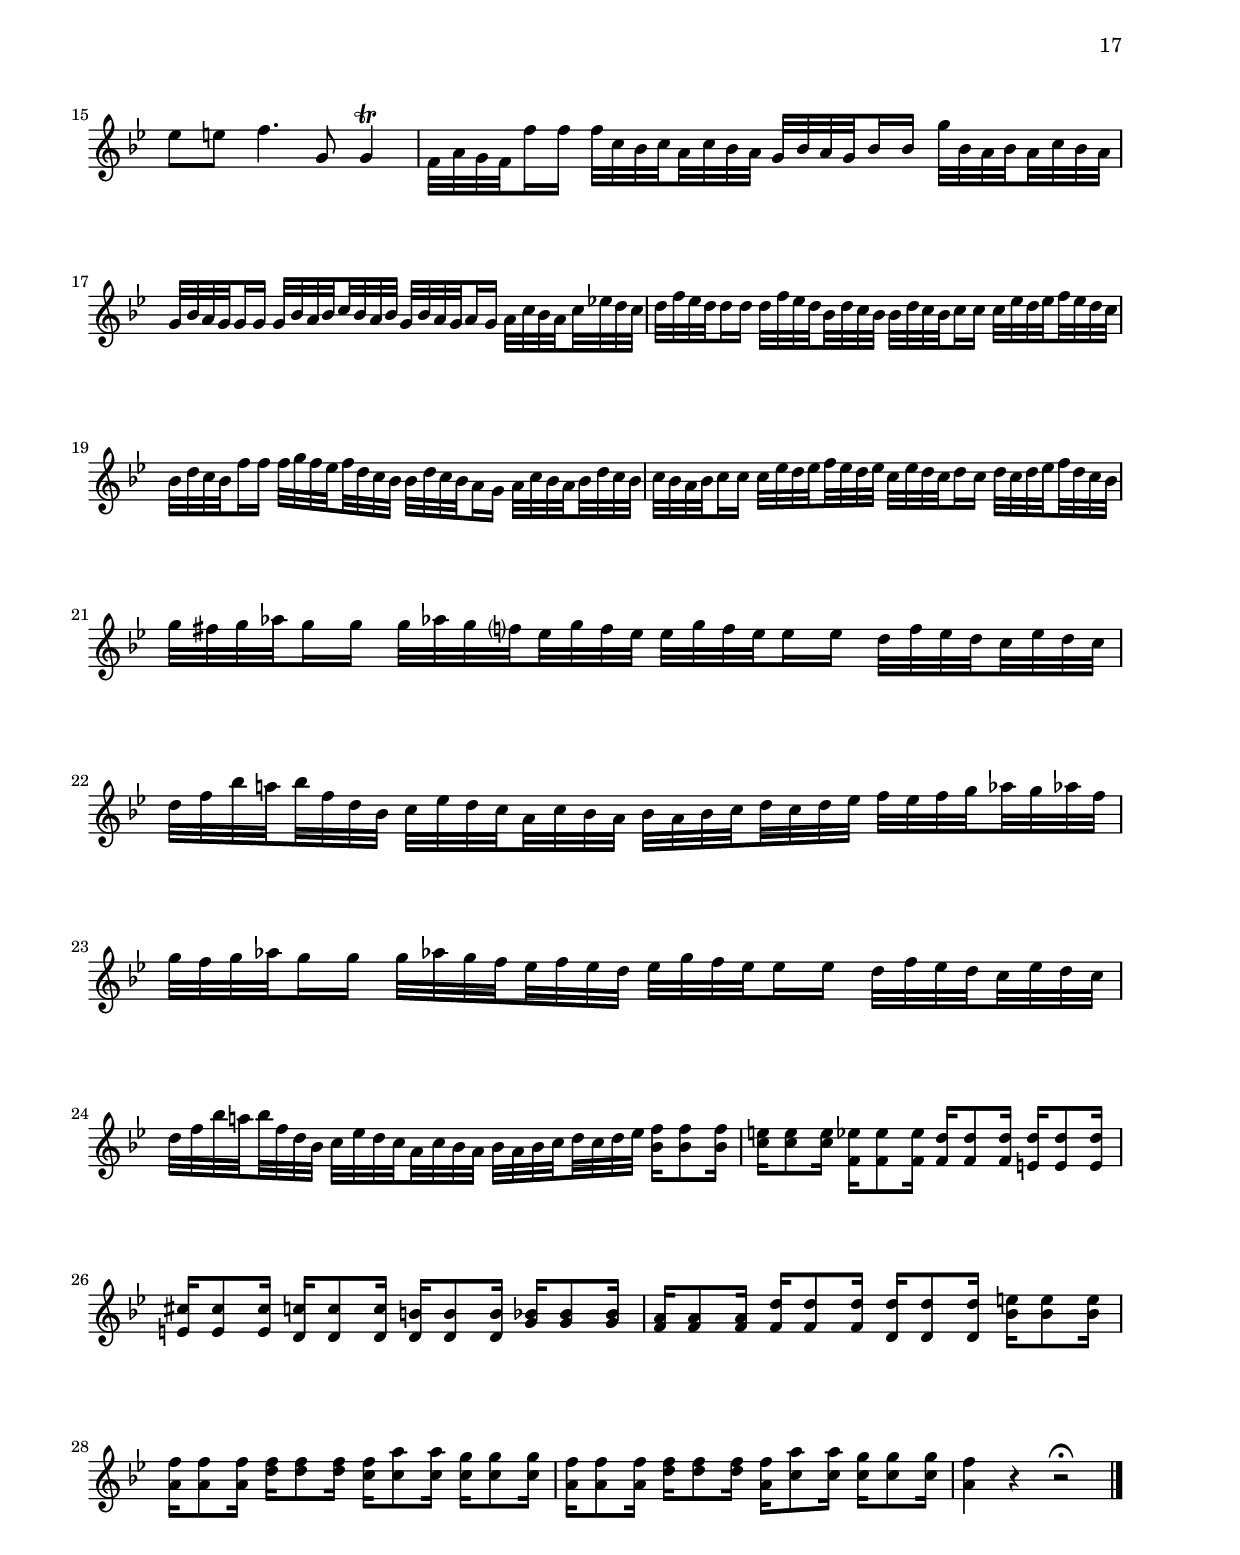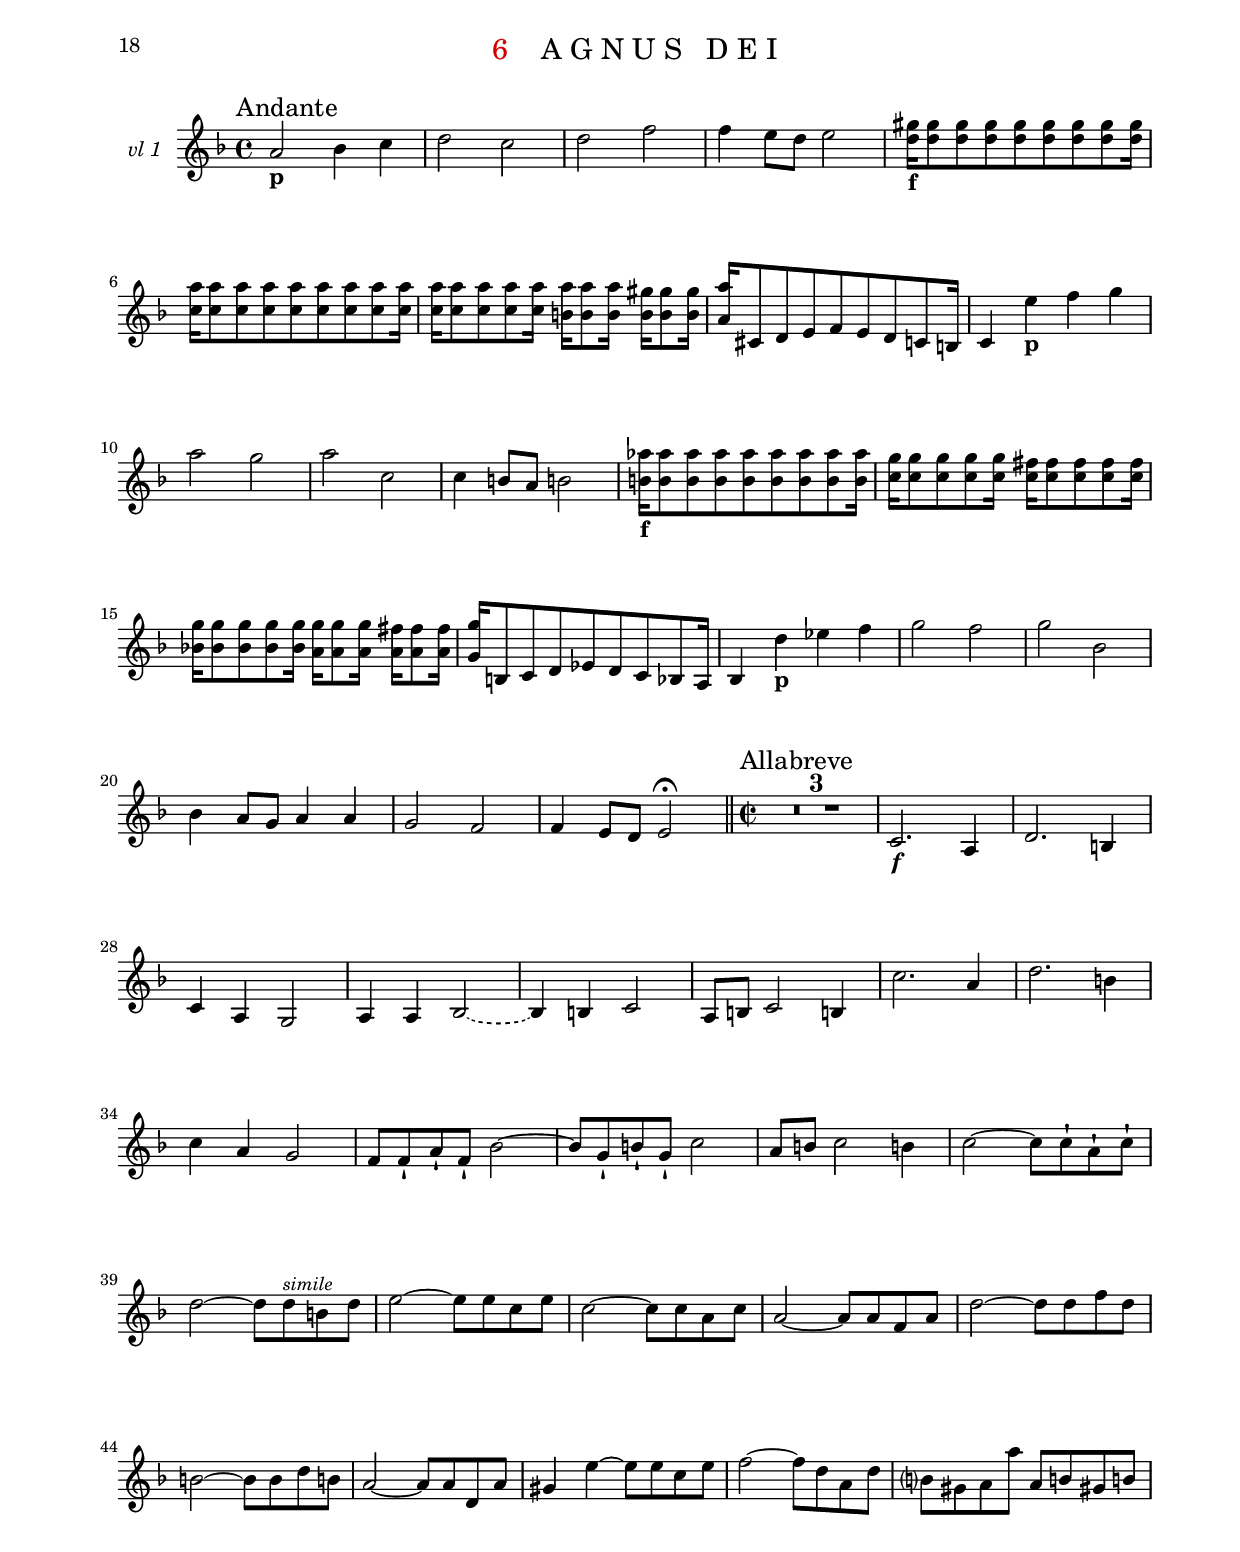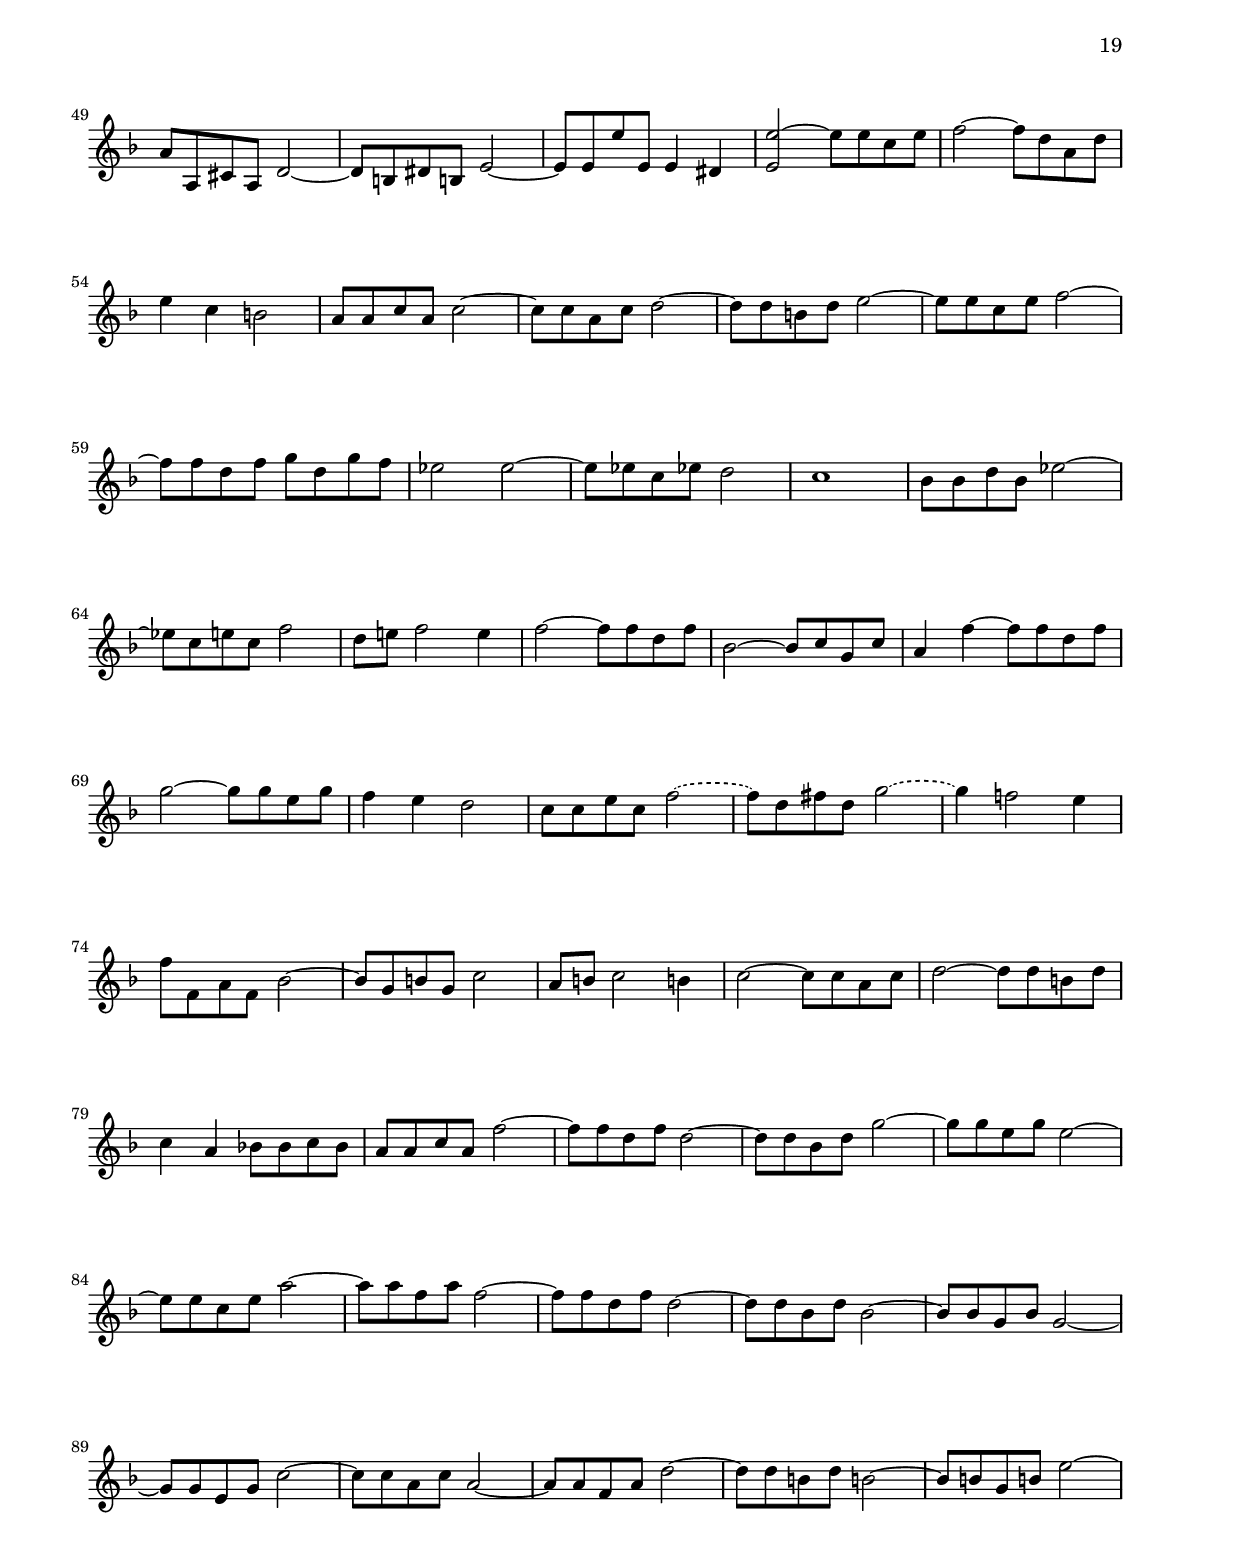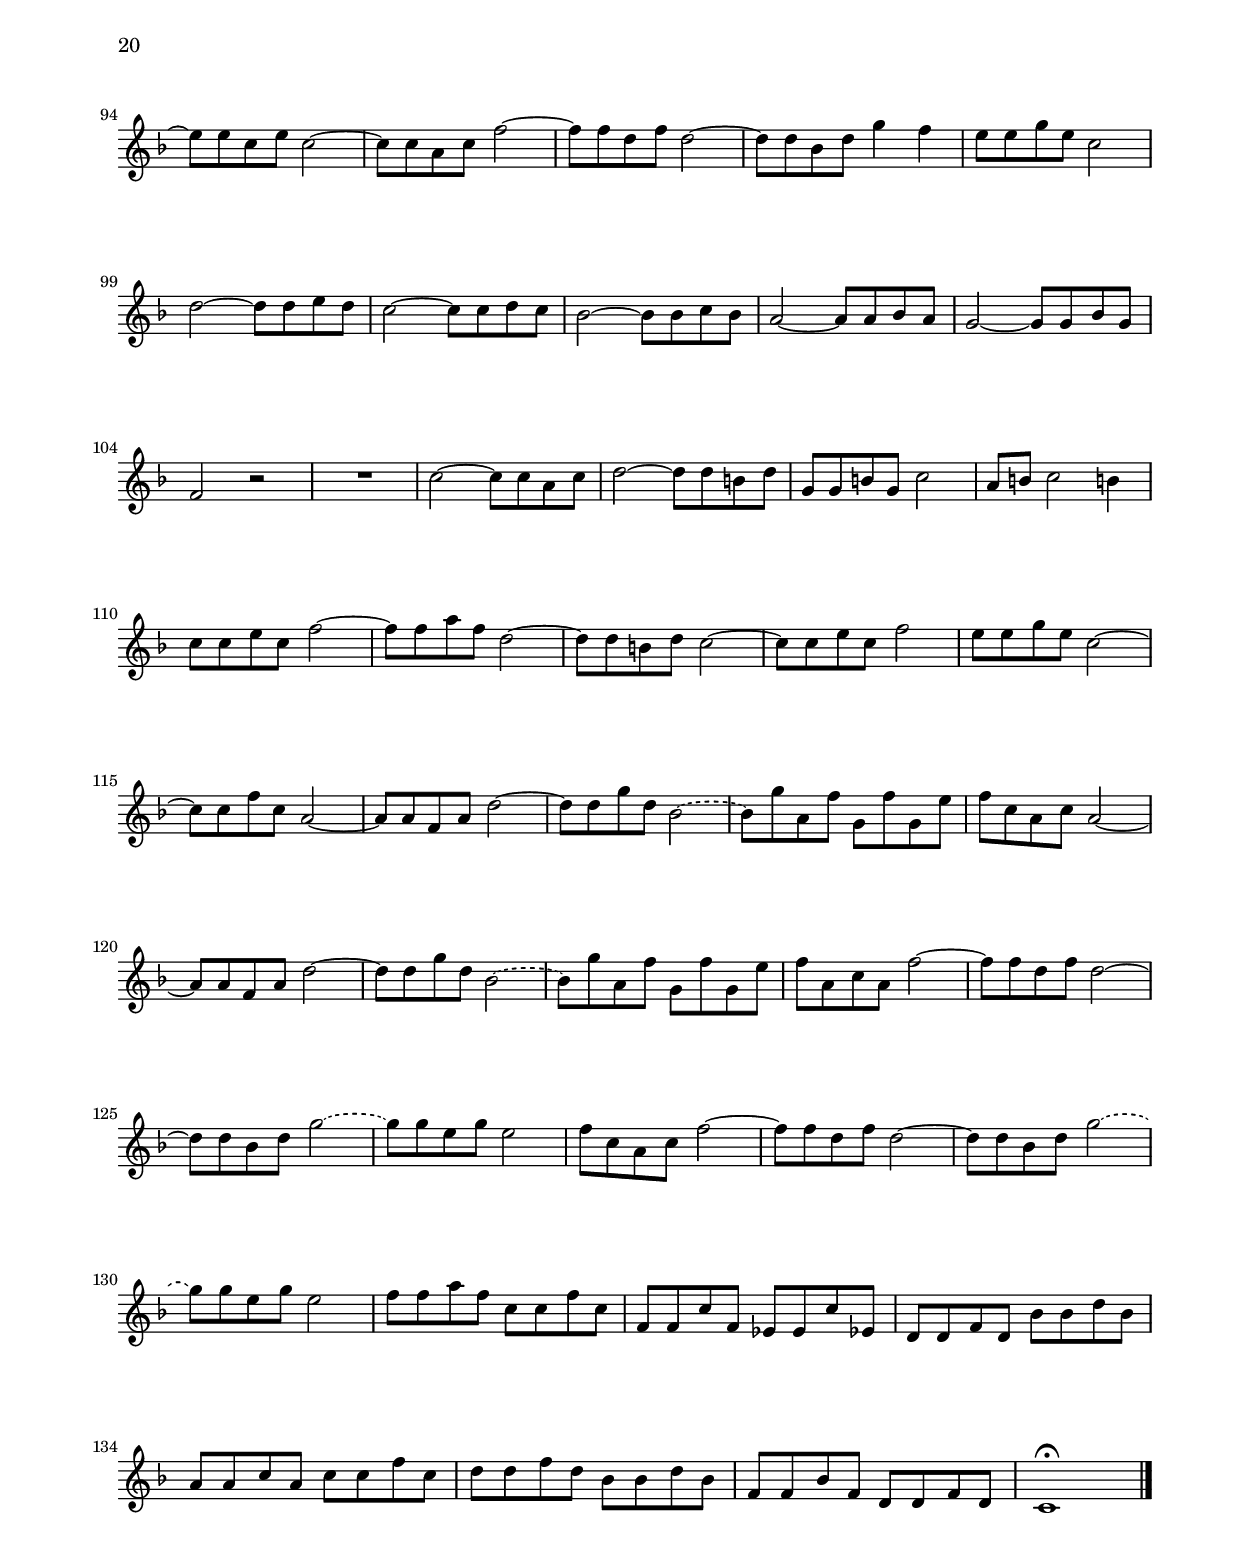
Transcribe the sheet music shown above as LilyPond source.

\version "2.22.0"

\include "../definitions.ly"

\paper {
  indent = 1\cm
  top-margin = 1.5\cm
  system-separator-markup = ##f
  system-system-spacing =
    #'((basic-distance . 18)
       (minimum-distance . 18)
       (padding . -100)
       (stretchability . 0))

  top-system-spacing =
    #'((basic-distance . 12)
       (minimum-distance . 12)
       (padding . -100)
       (stretchability . 0))

  top-markup-spacing =
    #'((basic-distance . 0)
       (minimum-distance . 0)
       (padding . -100)
       (stretchability . 0))

  markup-system-spacing =
    #'((basic-distance . 12)
       (minimum-distance . 12)
       (padding . -100)
       (stretchability . 0))

  systems-per-page = #9
}

#(set-global-staff-size 17.82)

\layout {
  \context {
    \Staff
    instrumentName = "vl 1"
  }
}

\book {
  \bookpart {
    \header {
      number = "1"
      title = "K Y R I E"
    }
    \paper { indent = 2\cm }
    \score {
      <<
        \new Staff {
          \set Staff.instrumentName = "Violino I"
          \KyrieViolinoI
        }
      >>
    }
  }
  \bookpart {
    \header {
      number = "2"
      title = "G L O R I A"
    }
    \score {
      <<
        \new Staff { \GloriaViolinoI }
      >>
    }
  }
  \bookpart {
    \header {
      number = "3"
      title = "C R E D O"
    }
    \score {
      <<
        \new Staff { \CredoViolinoI }
      >>
    }
  }
  \bookpart {
    \header {
      number = "4"
      title = "S A N C T U S"
    }
    \score {
      <<
        \new Staff { \SanctusViolinoI }
      >>
    }
  }
  \bookpart {
    \header {
      number = "5"
      title = "B E N E D I C T U S"
    }
    \paper { page-count = #2 }
    \score {
      <<
        \new Staff { \BenedictusViolinoI }
      >>
    }
  }
  \bookpart {
    \header {
      number = "6"
      title = "A G N U S   D E I"
    }
    \score {
      <<
        \new Staff { \AgnusDeiViolinoI }
      >>
    }
  }
}
